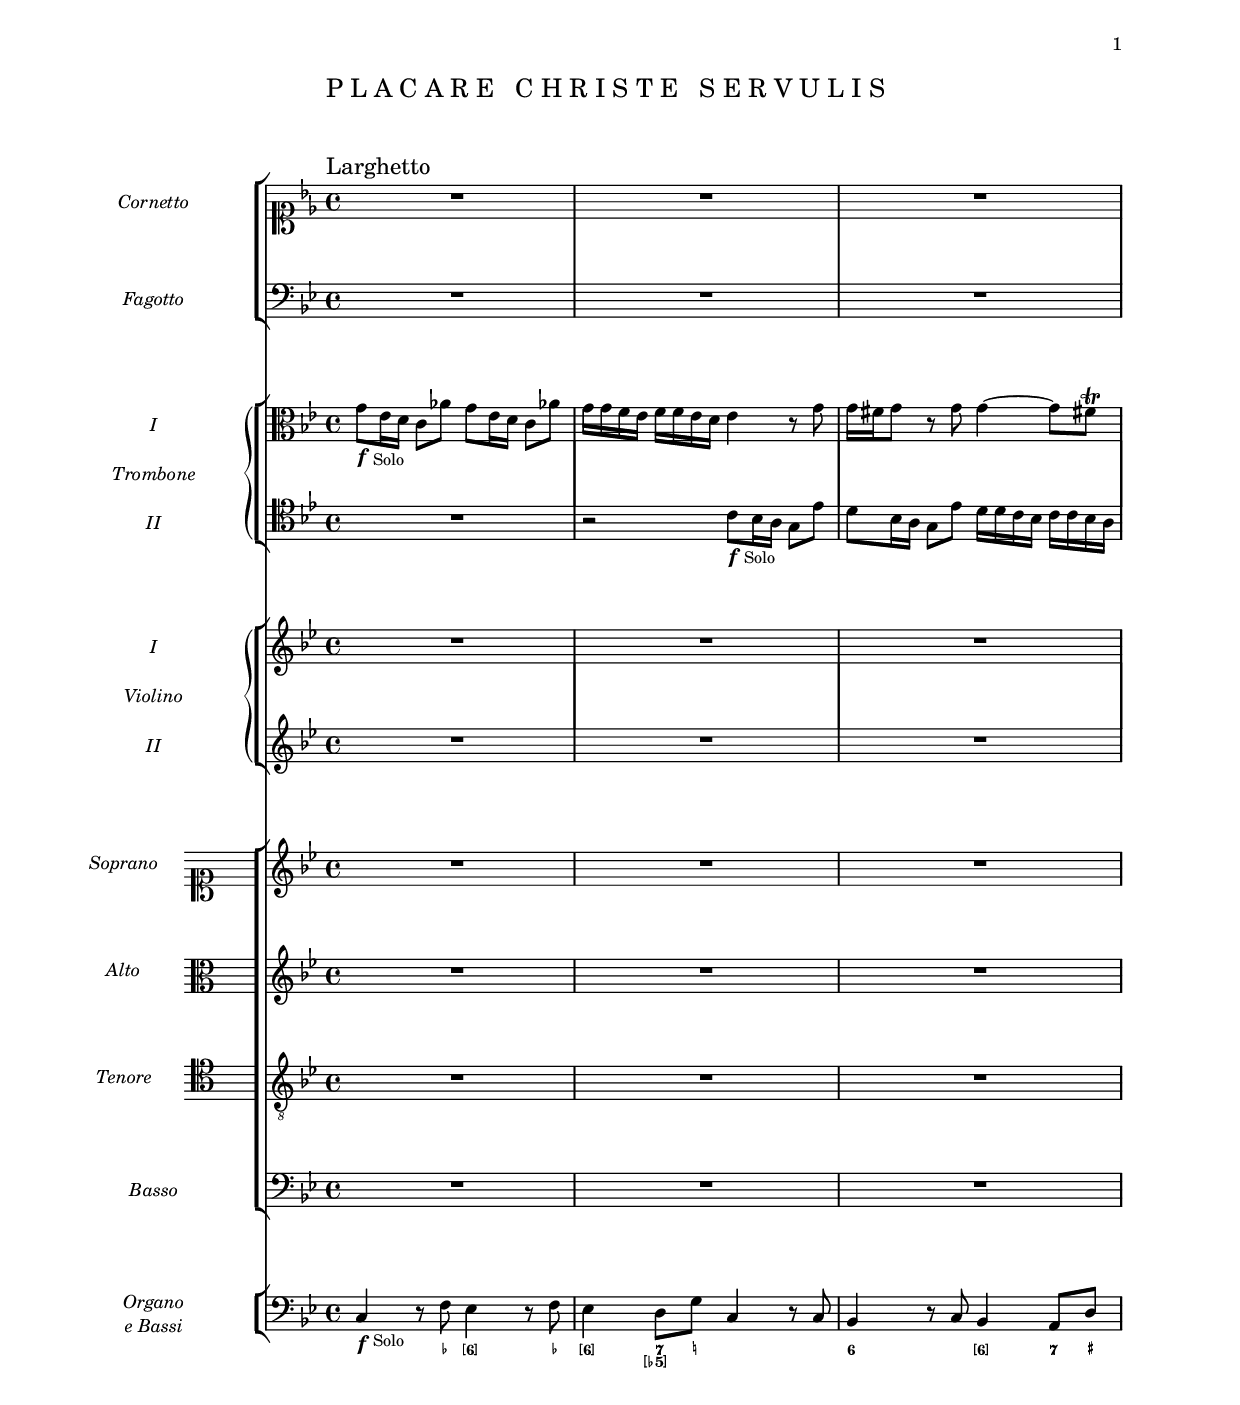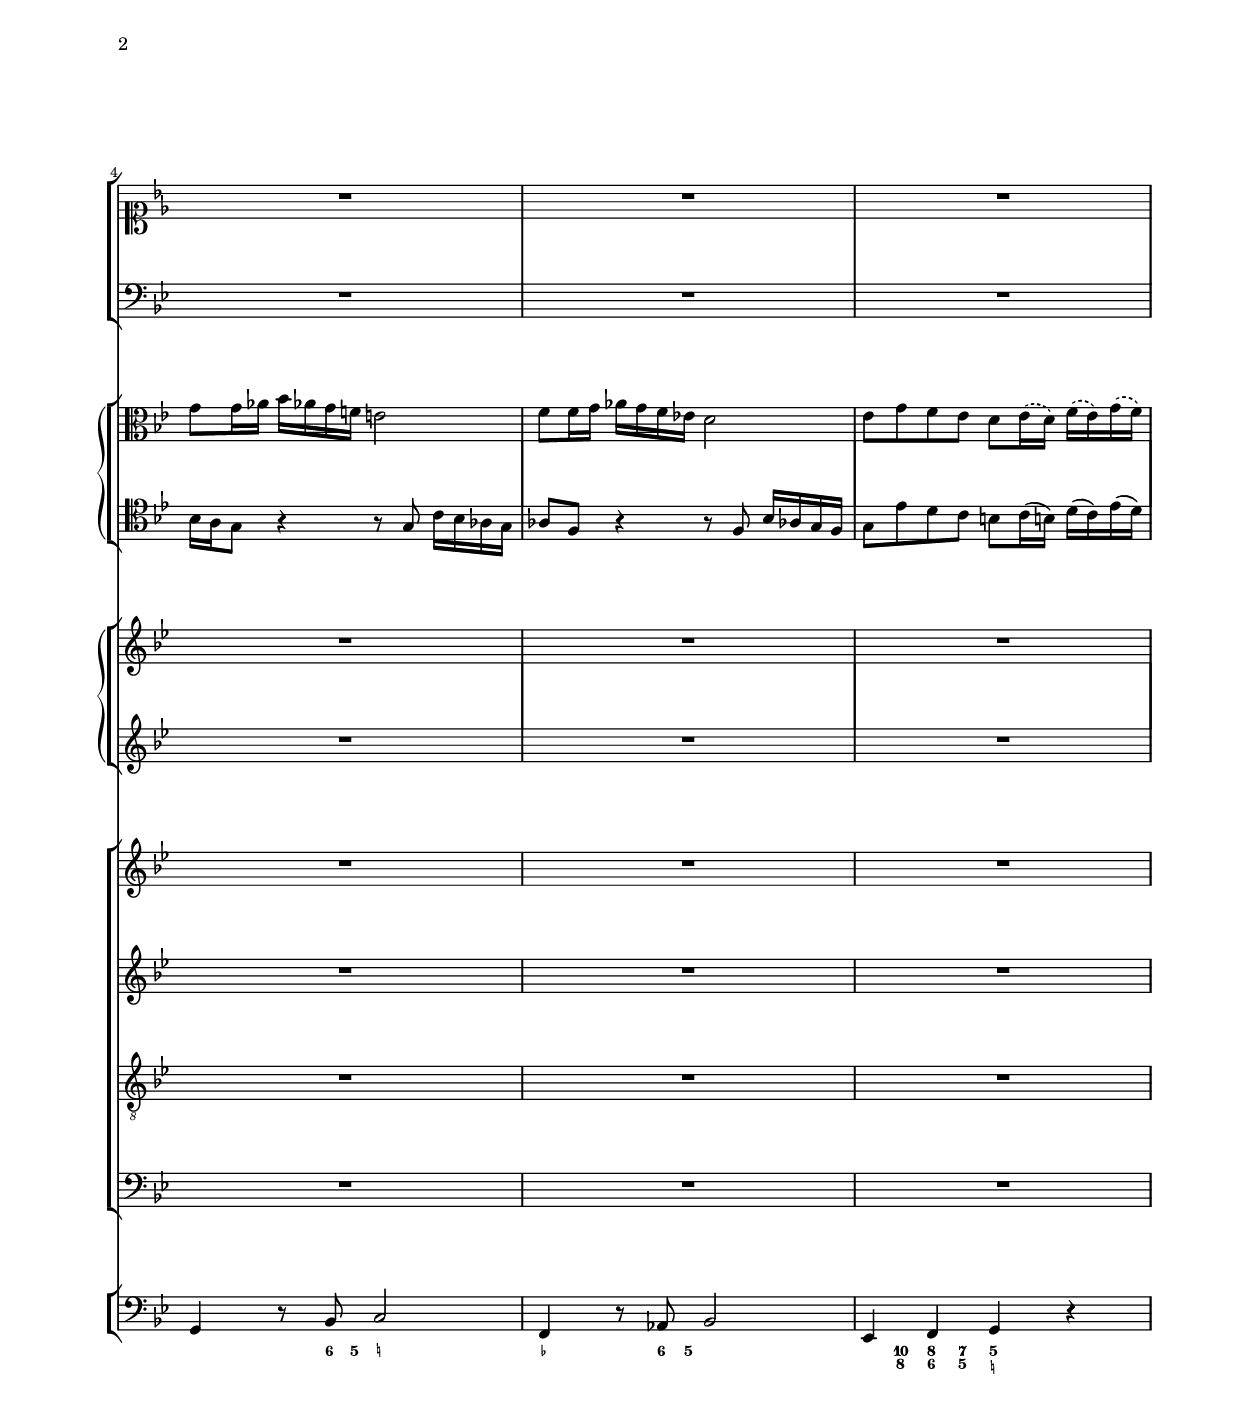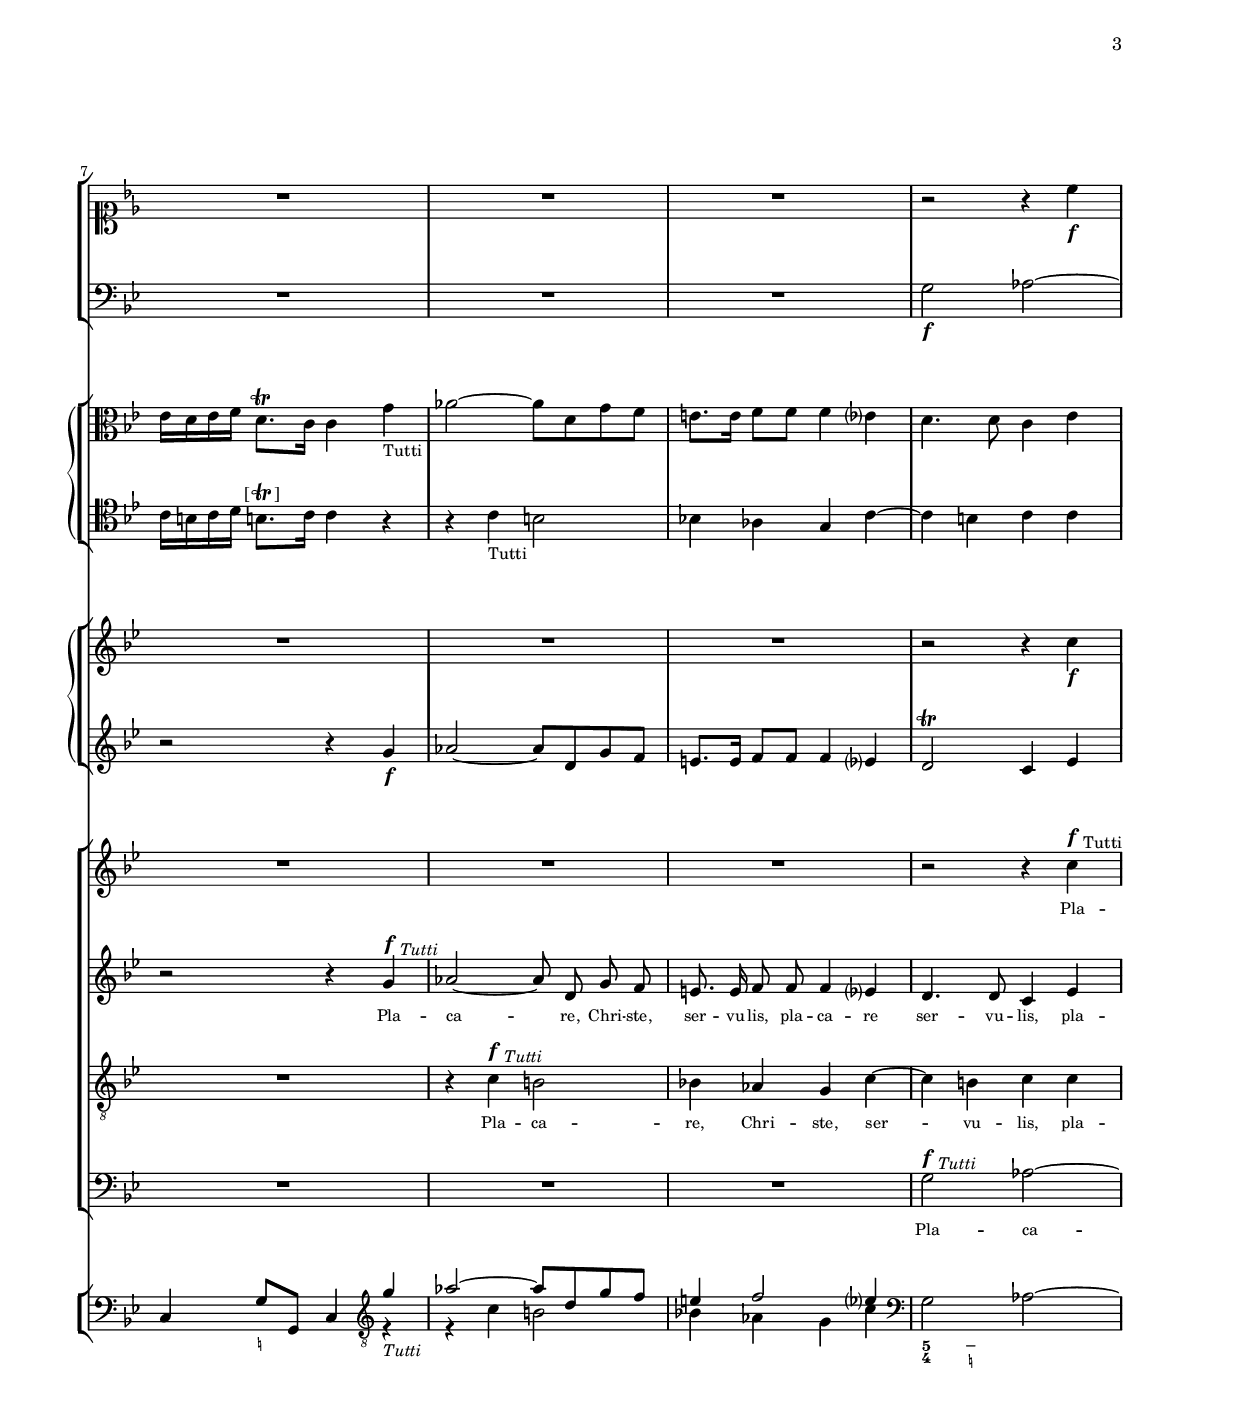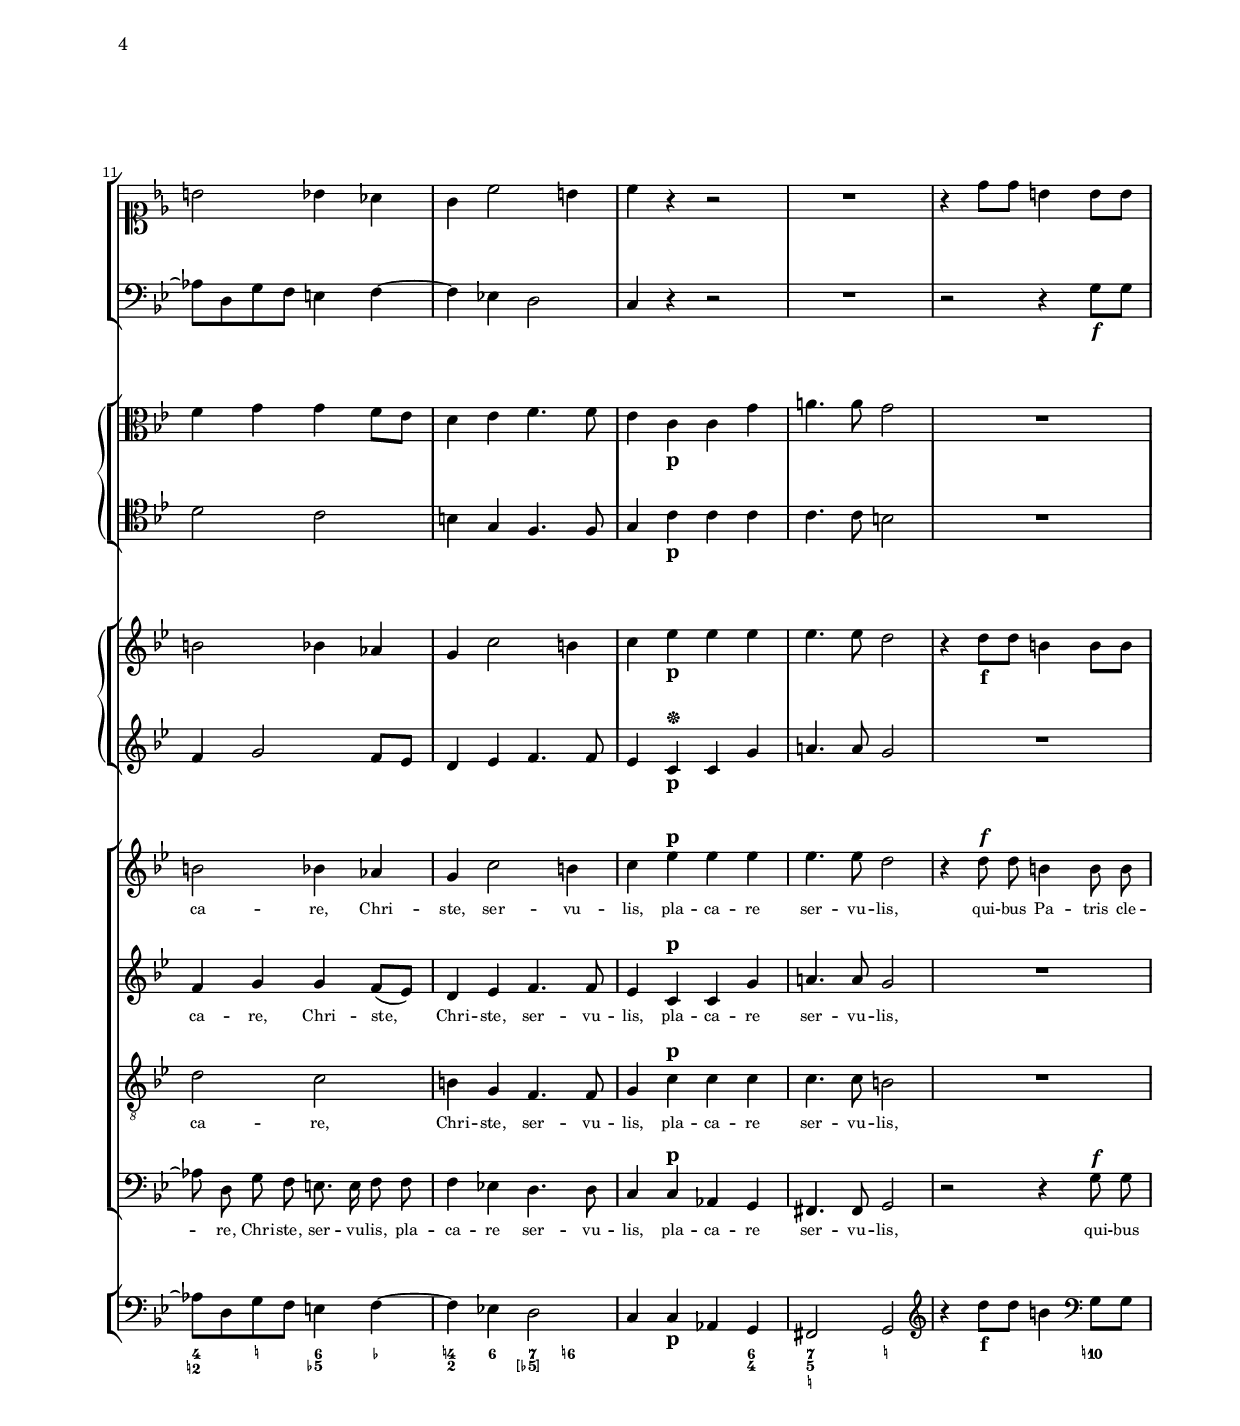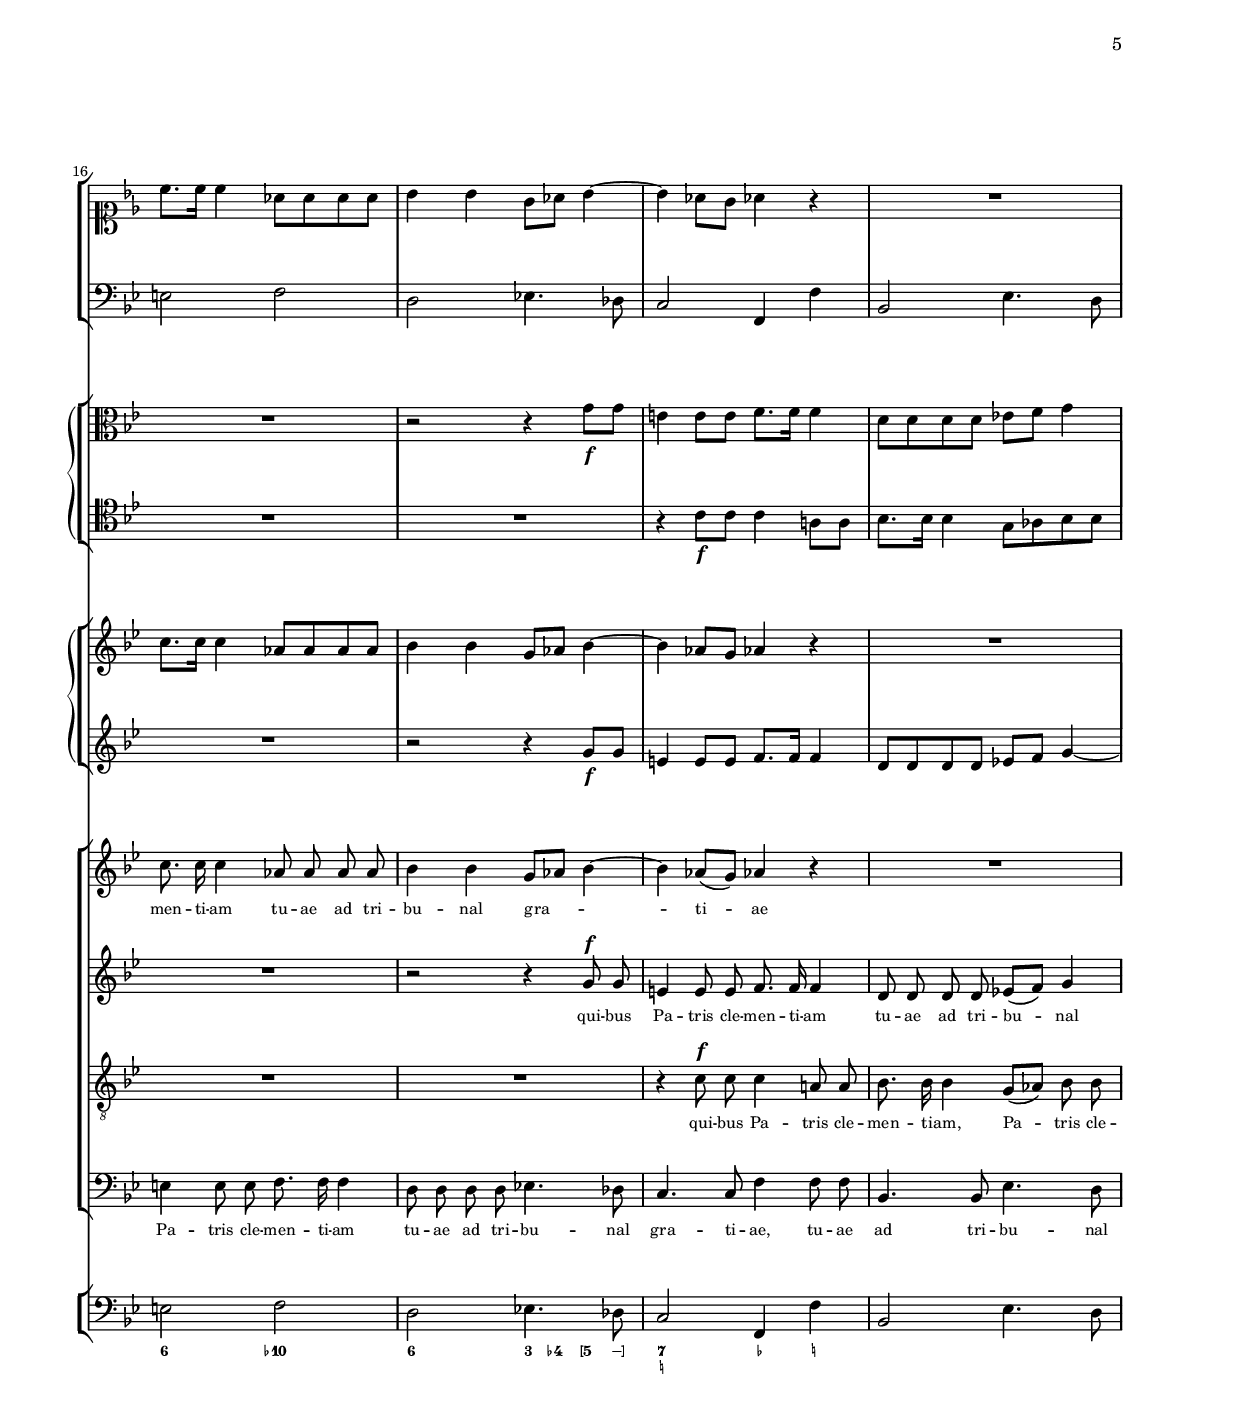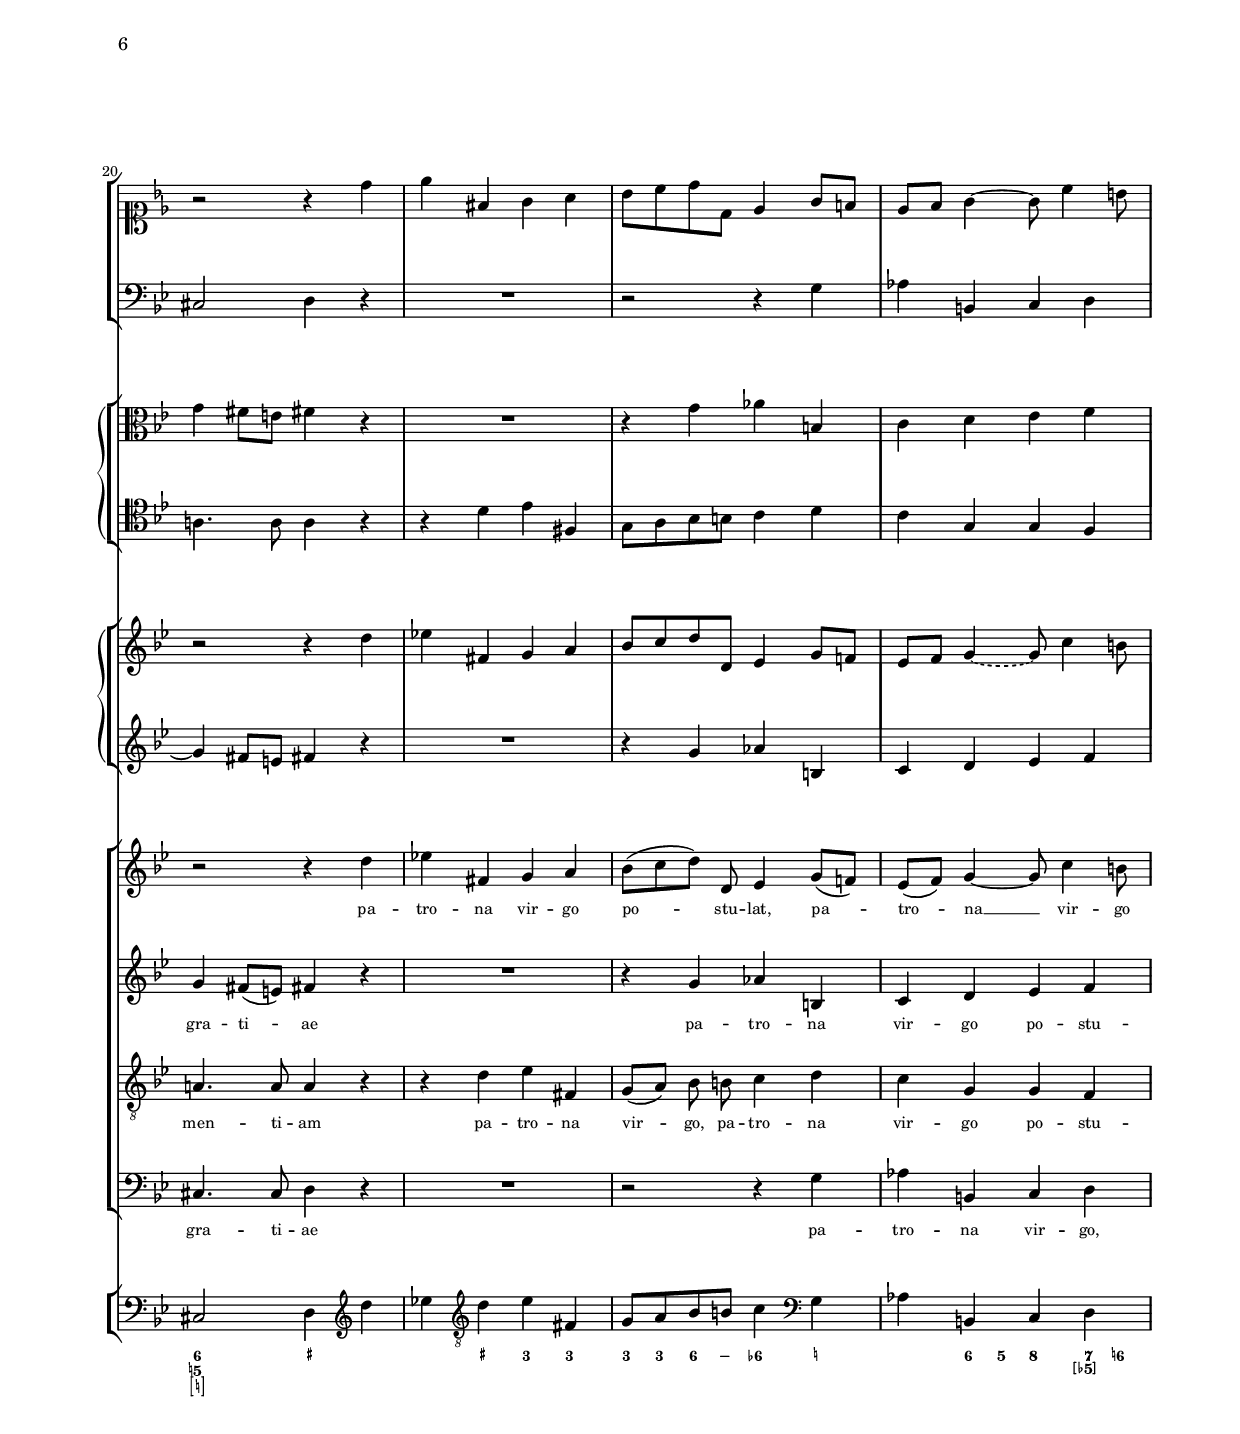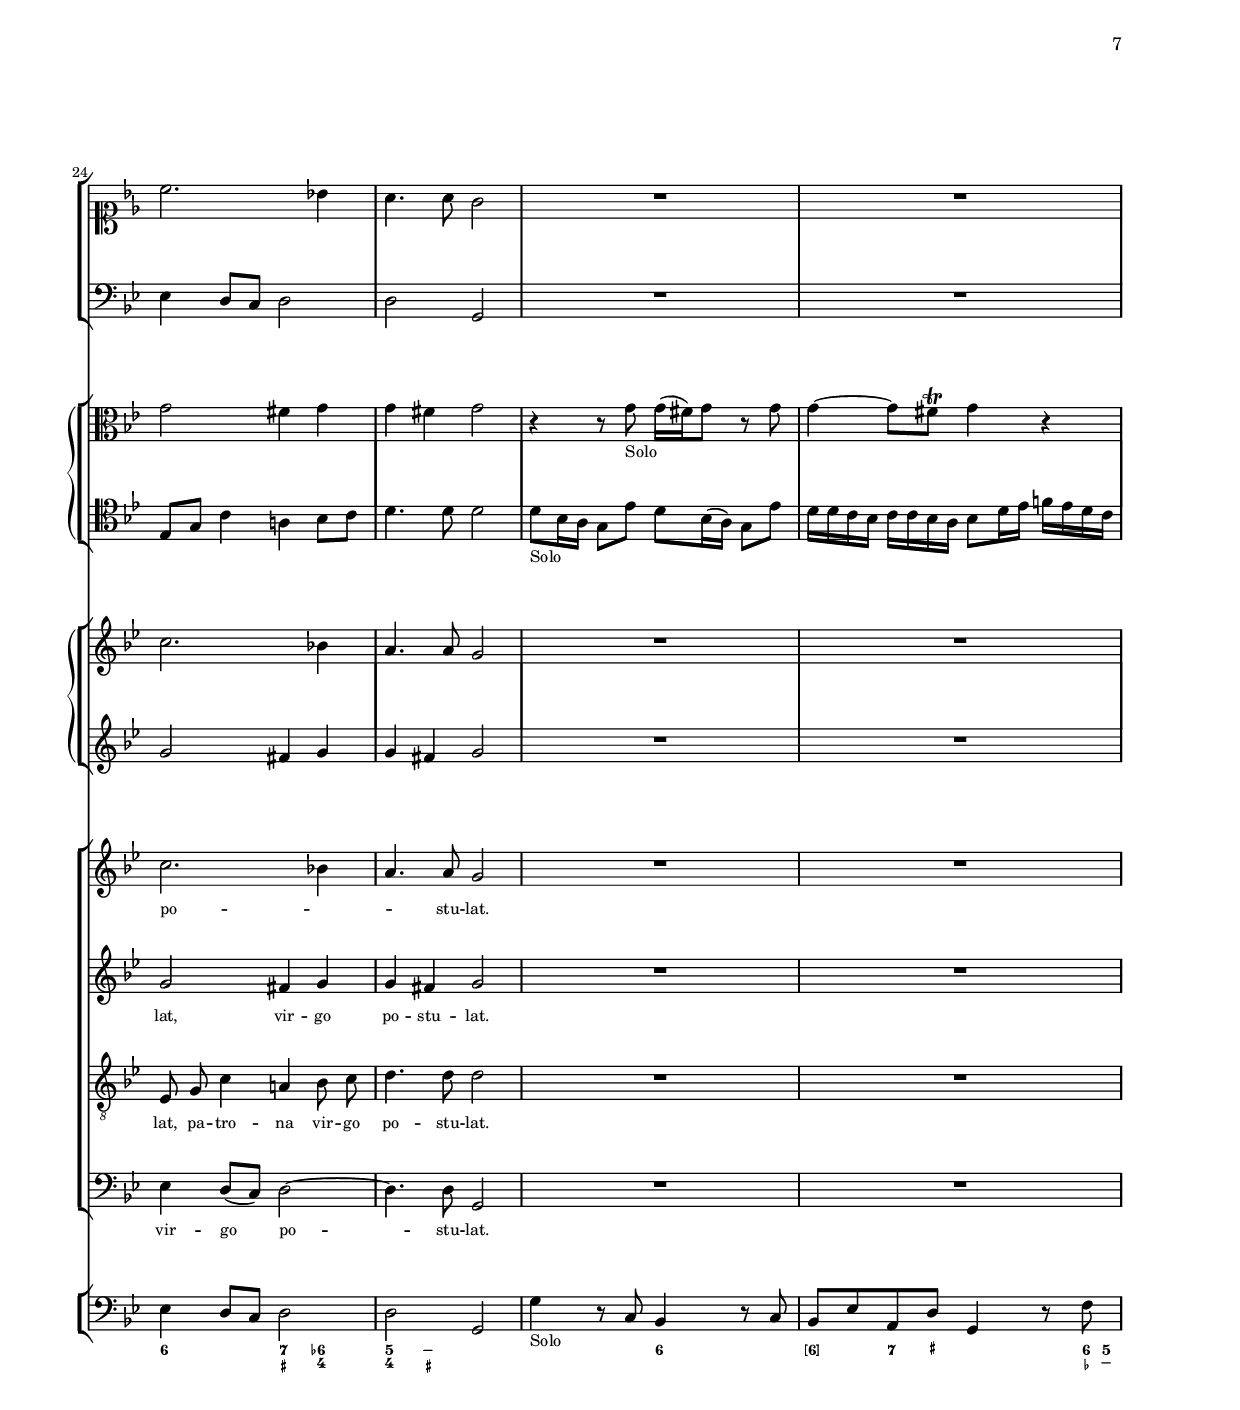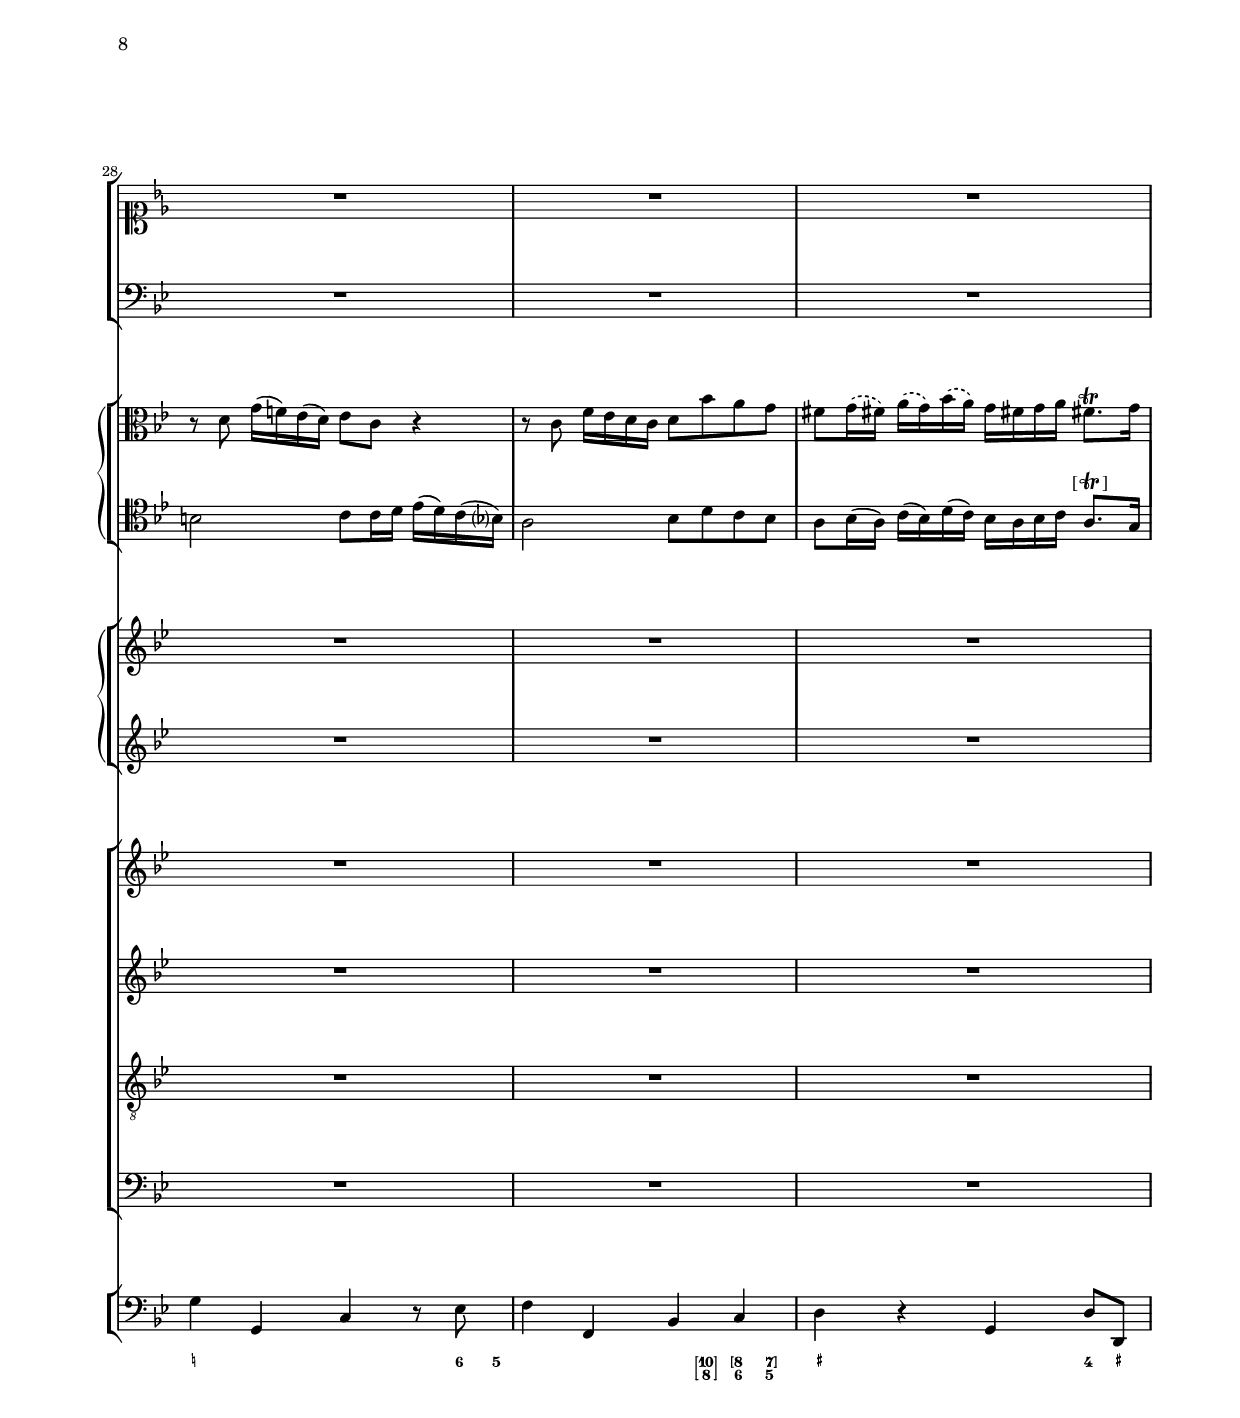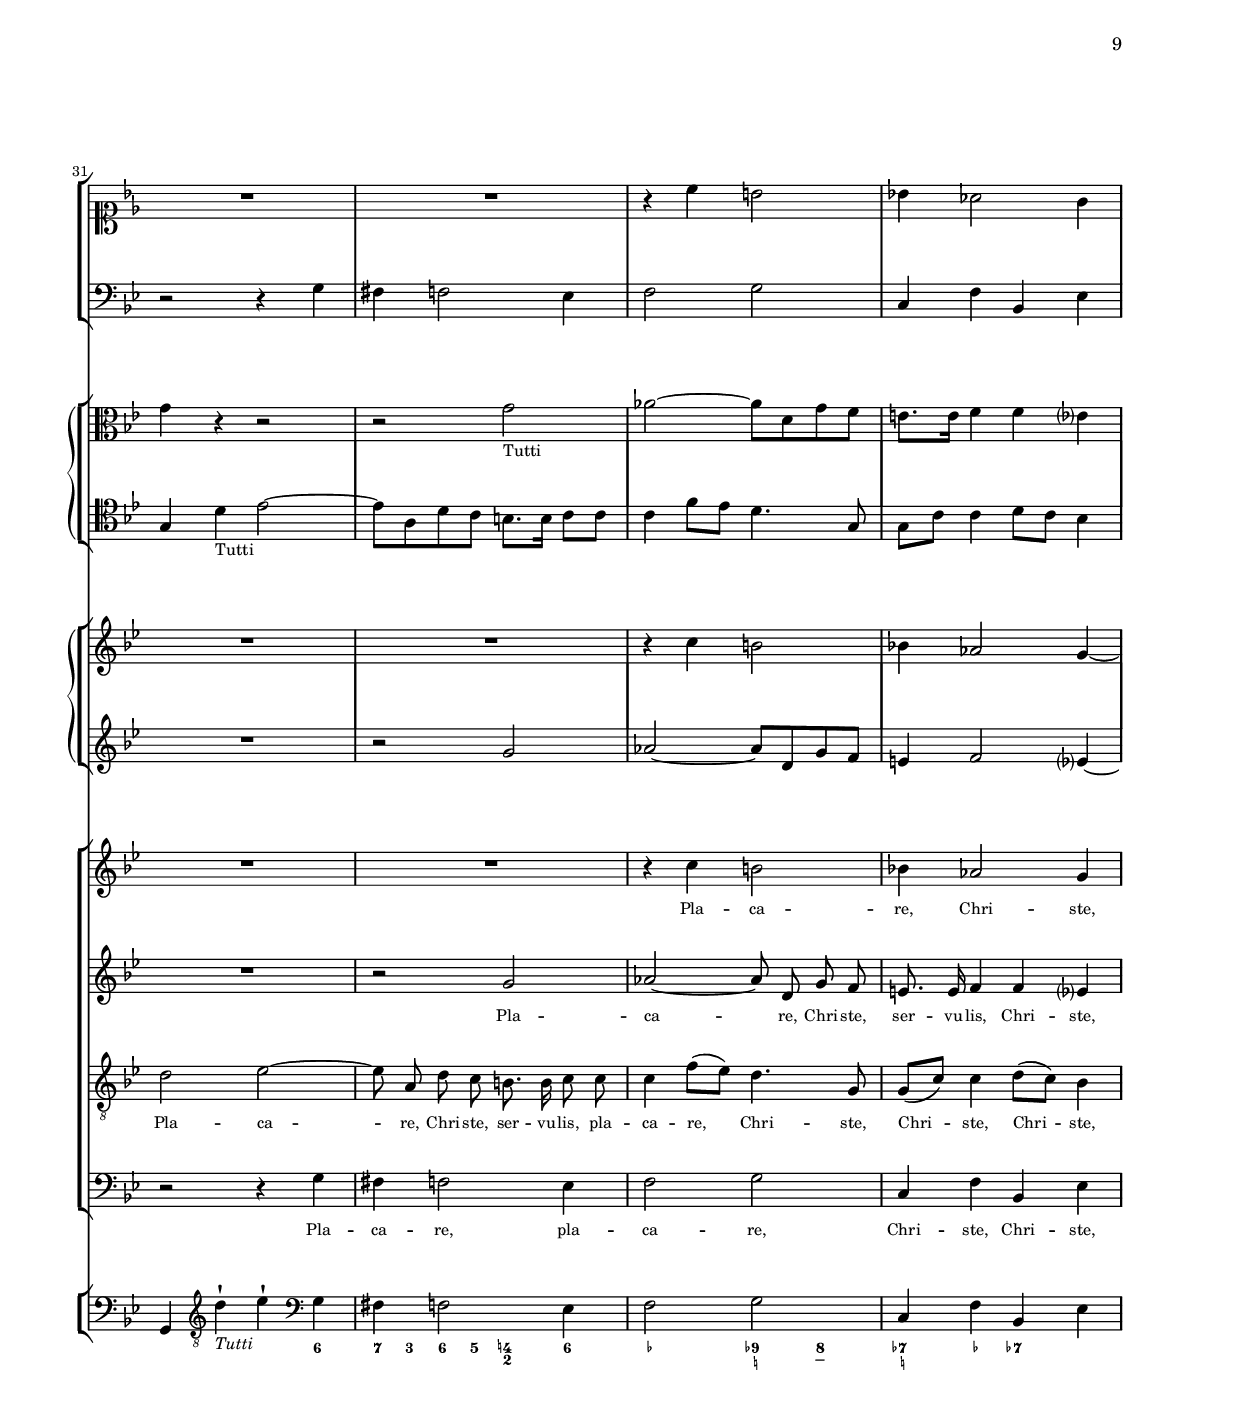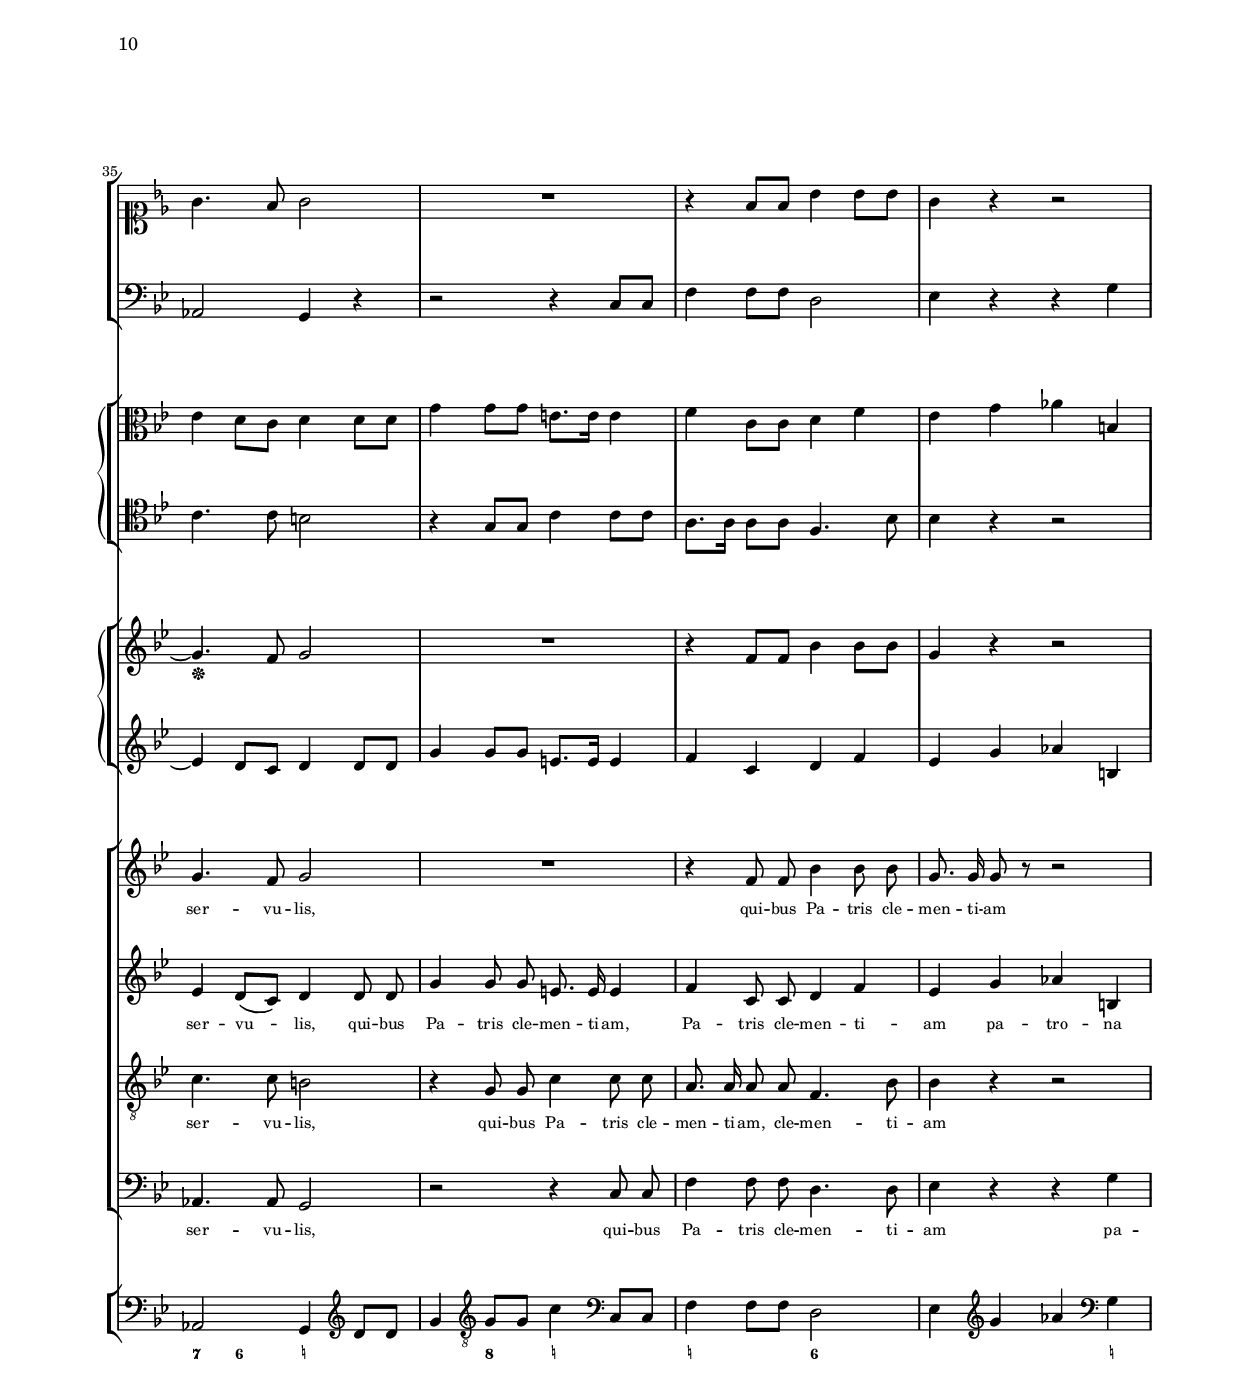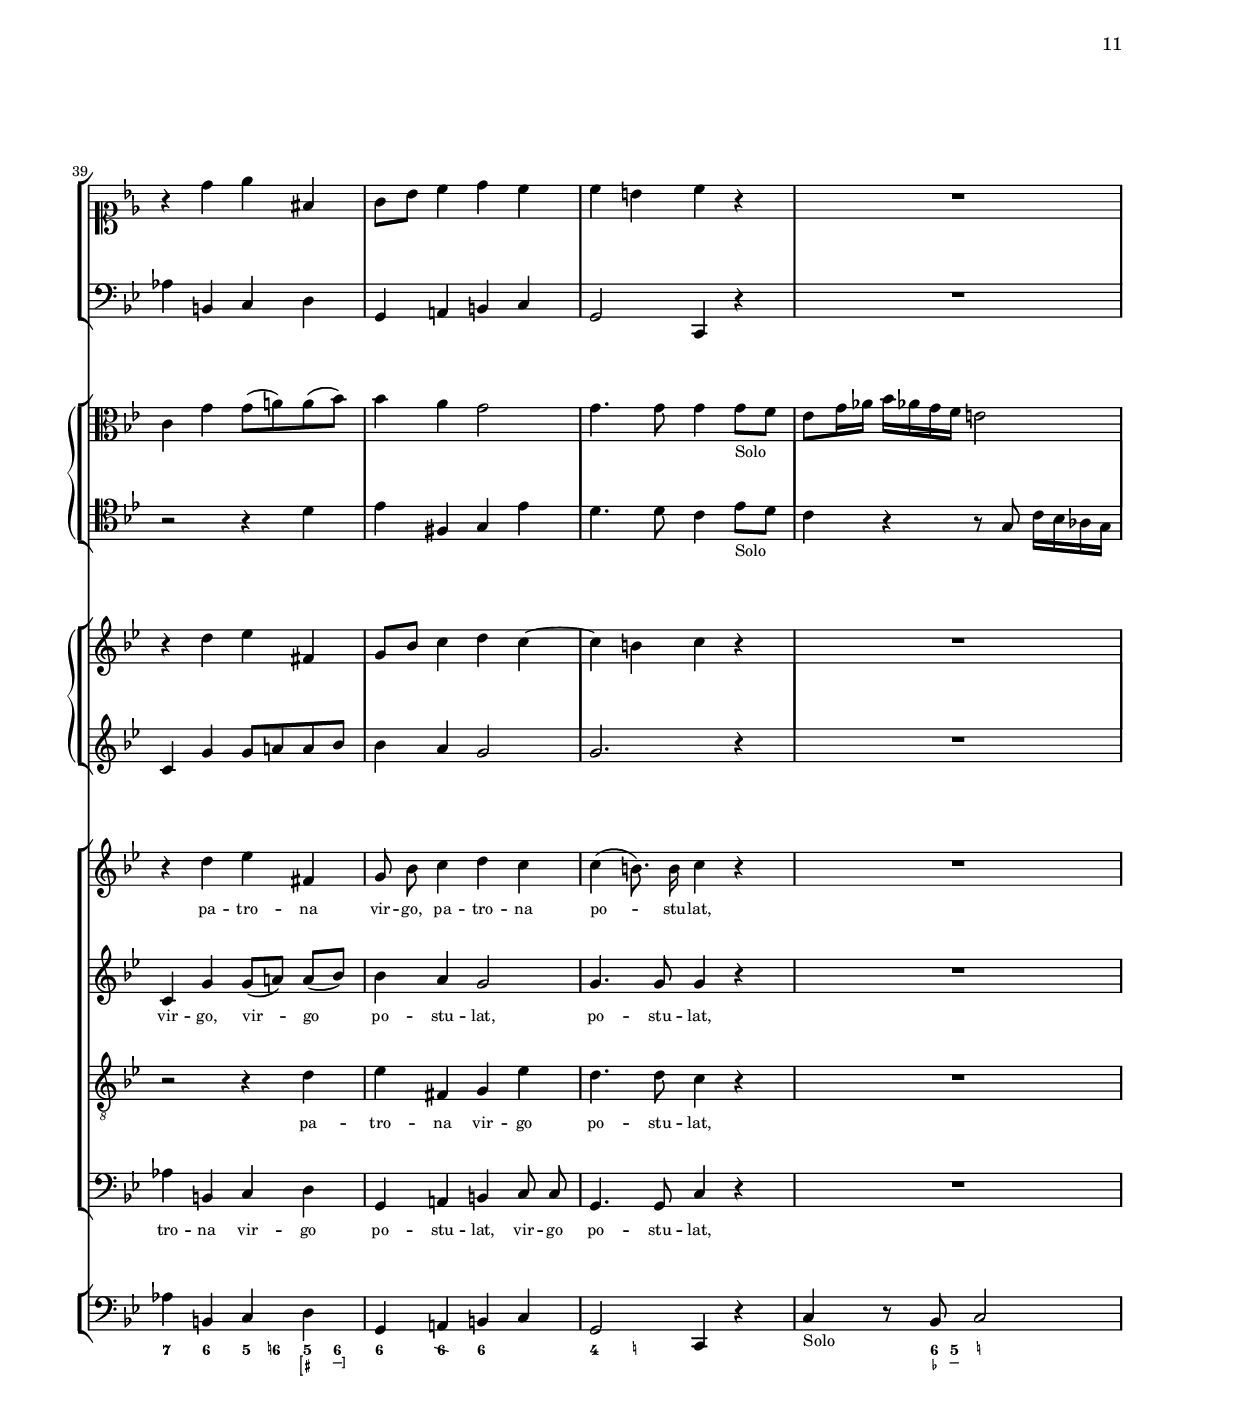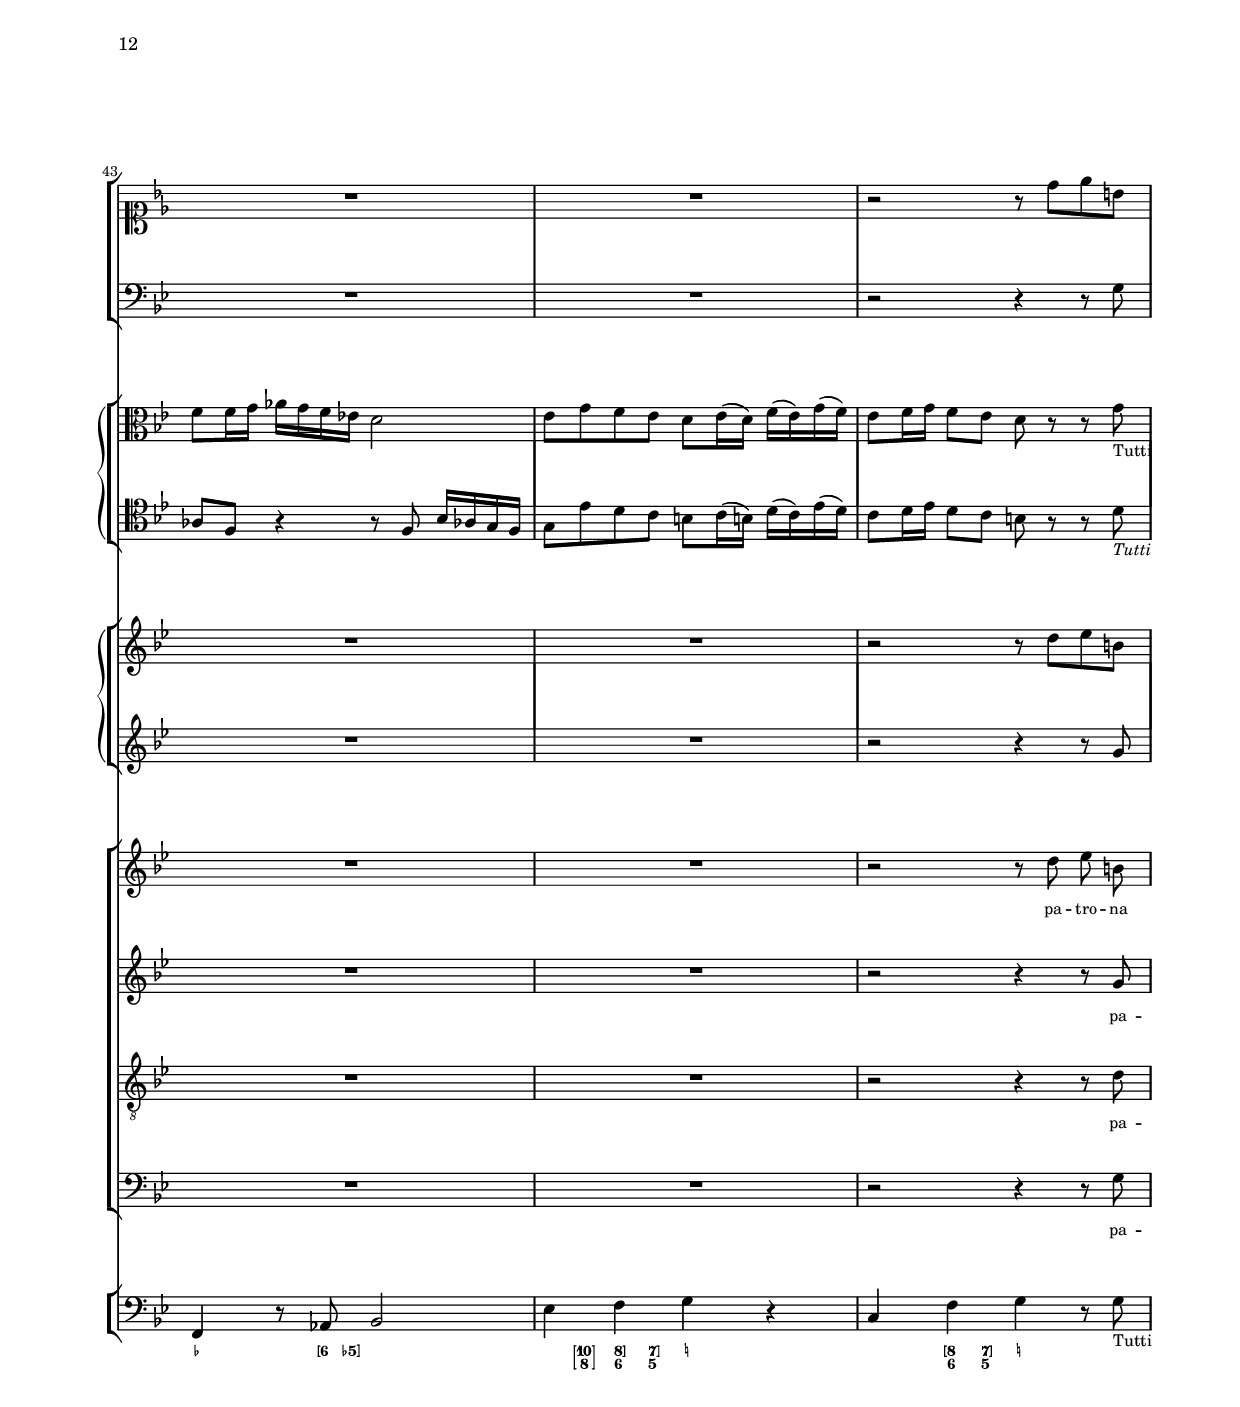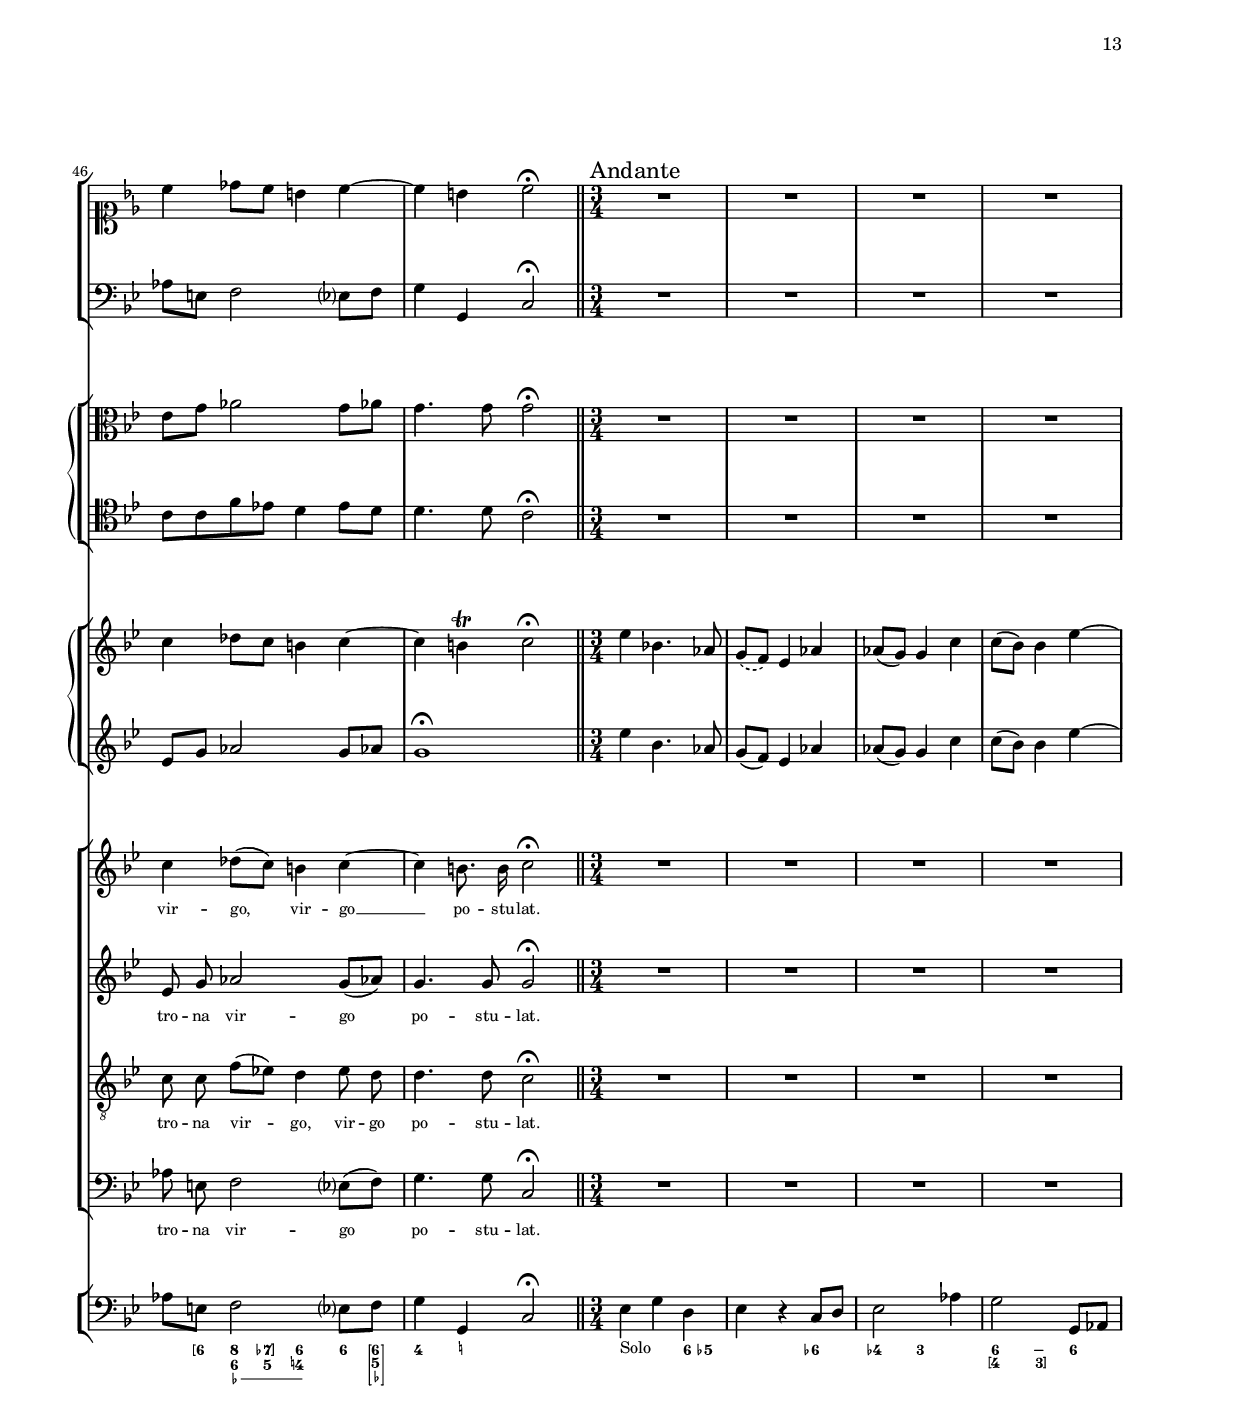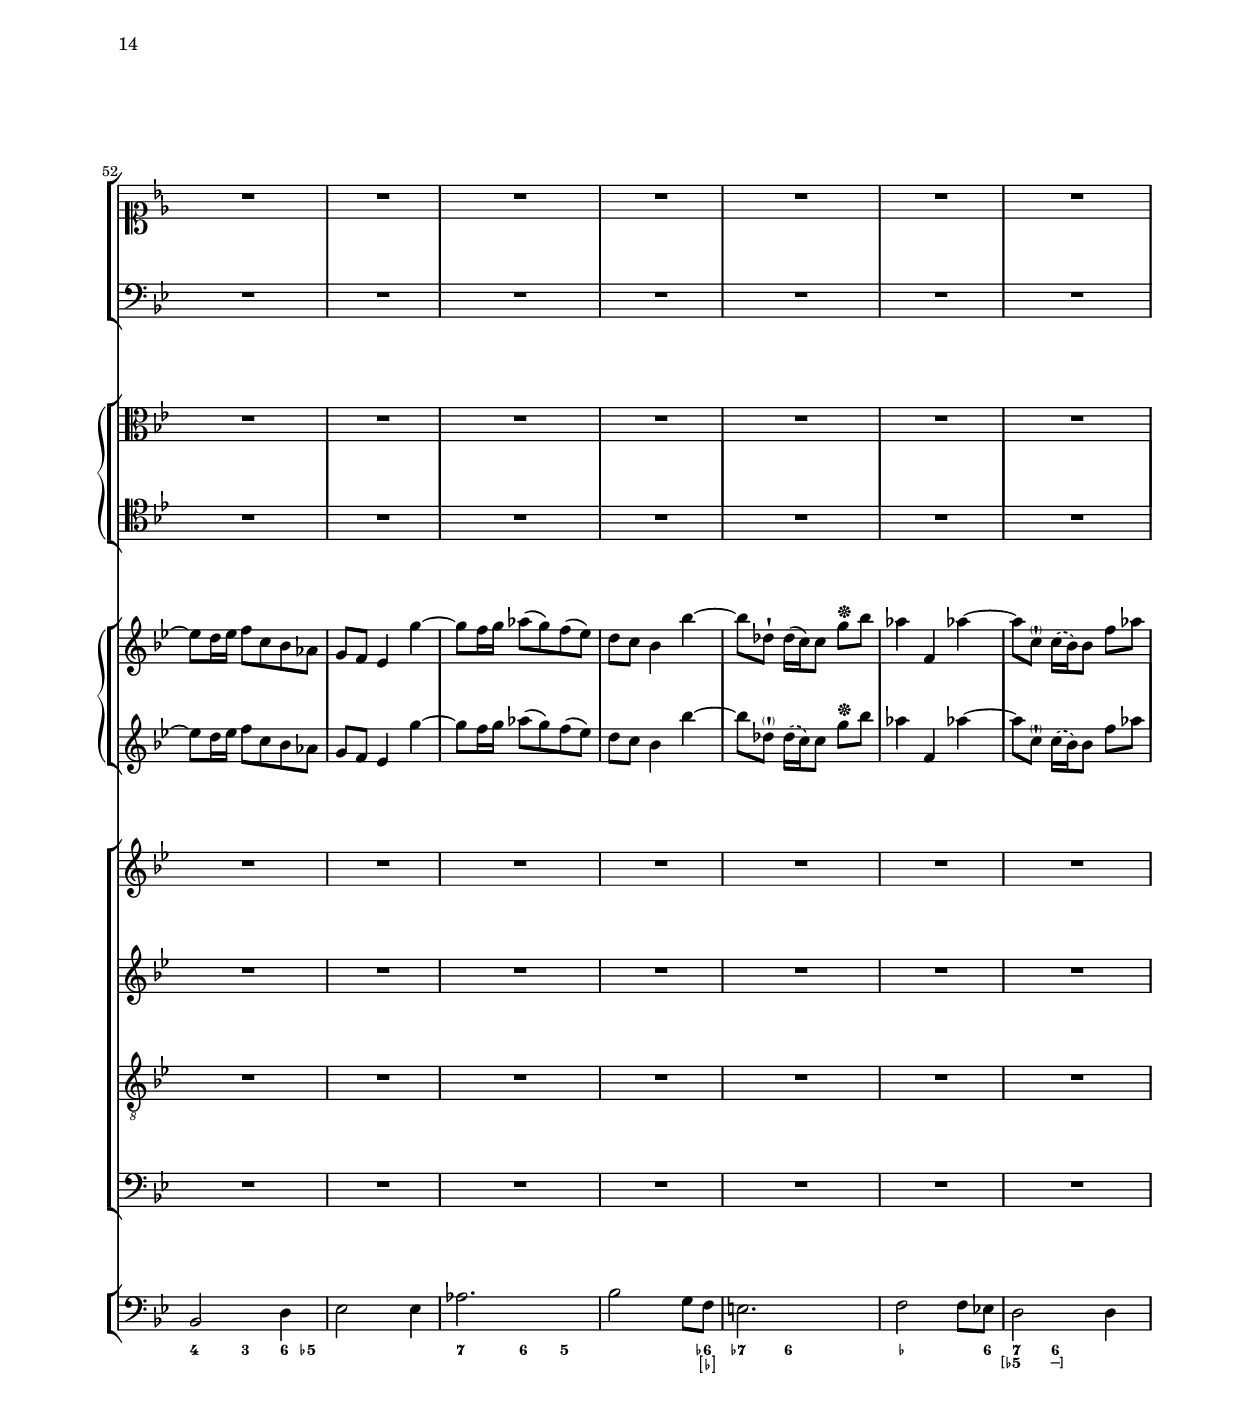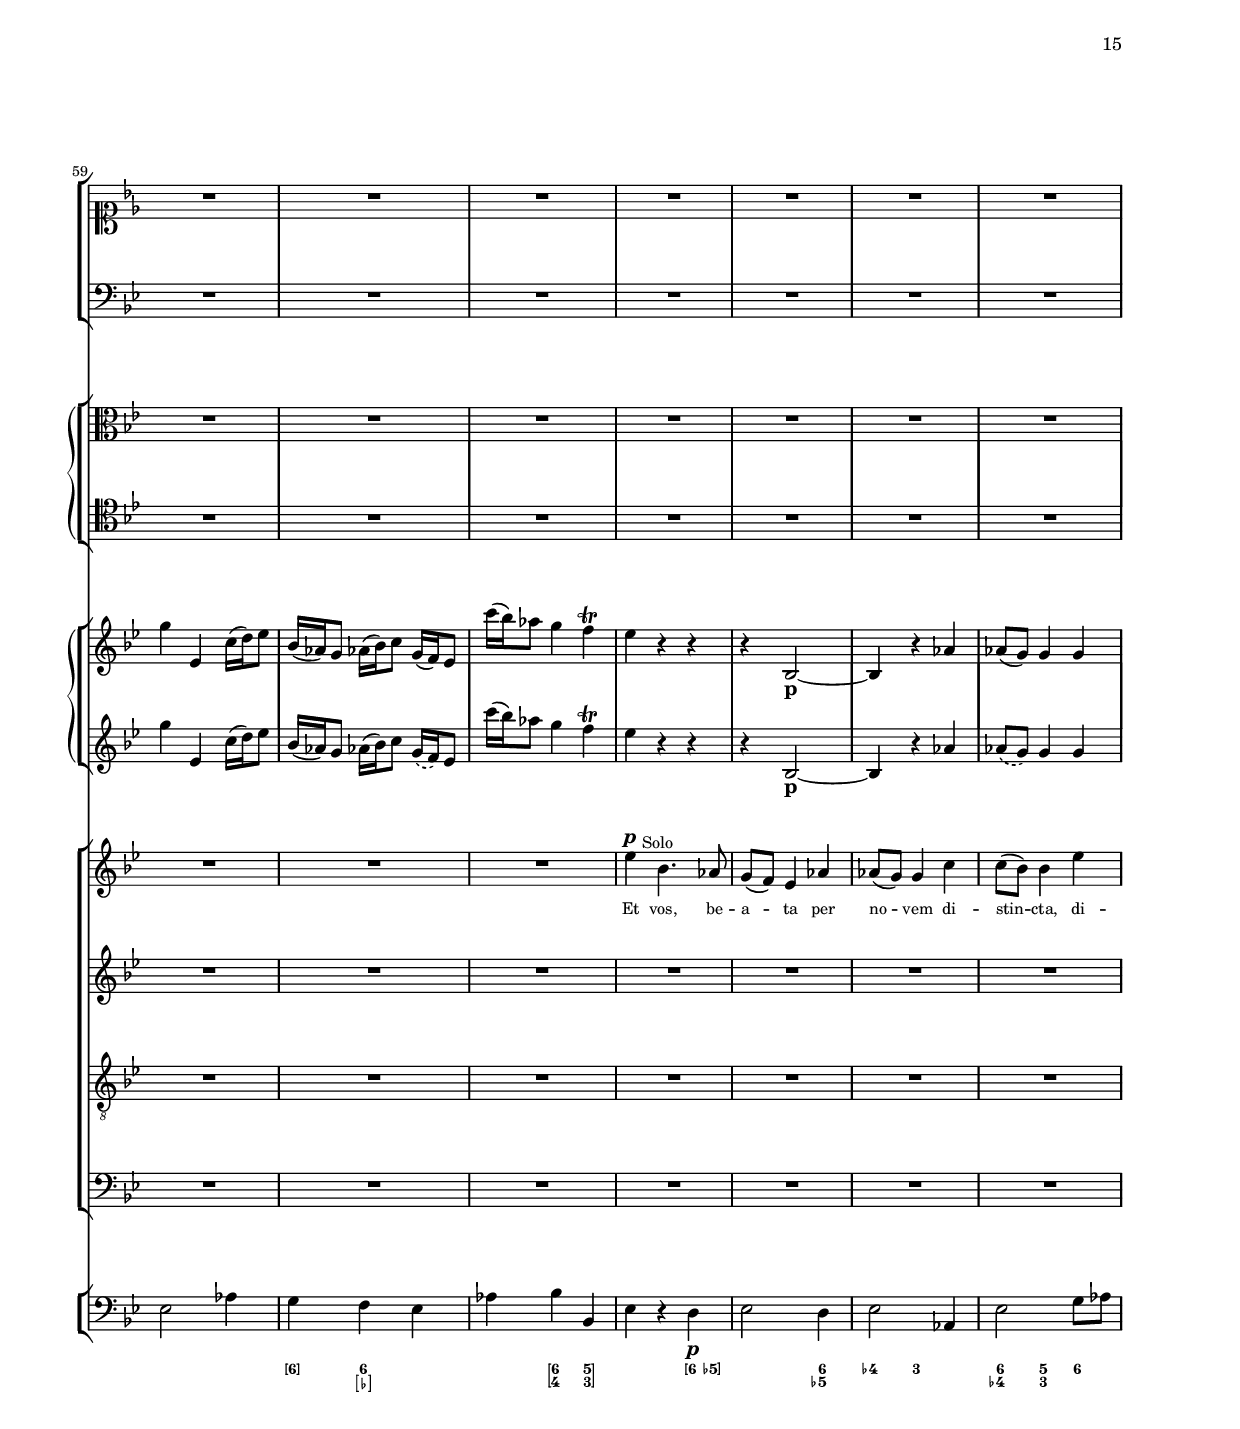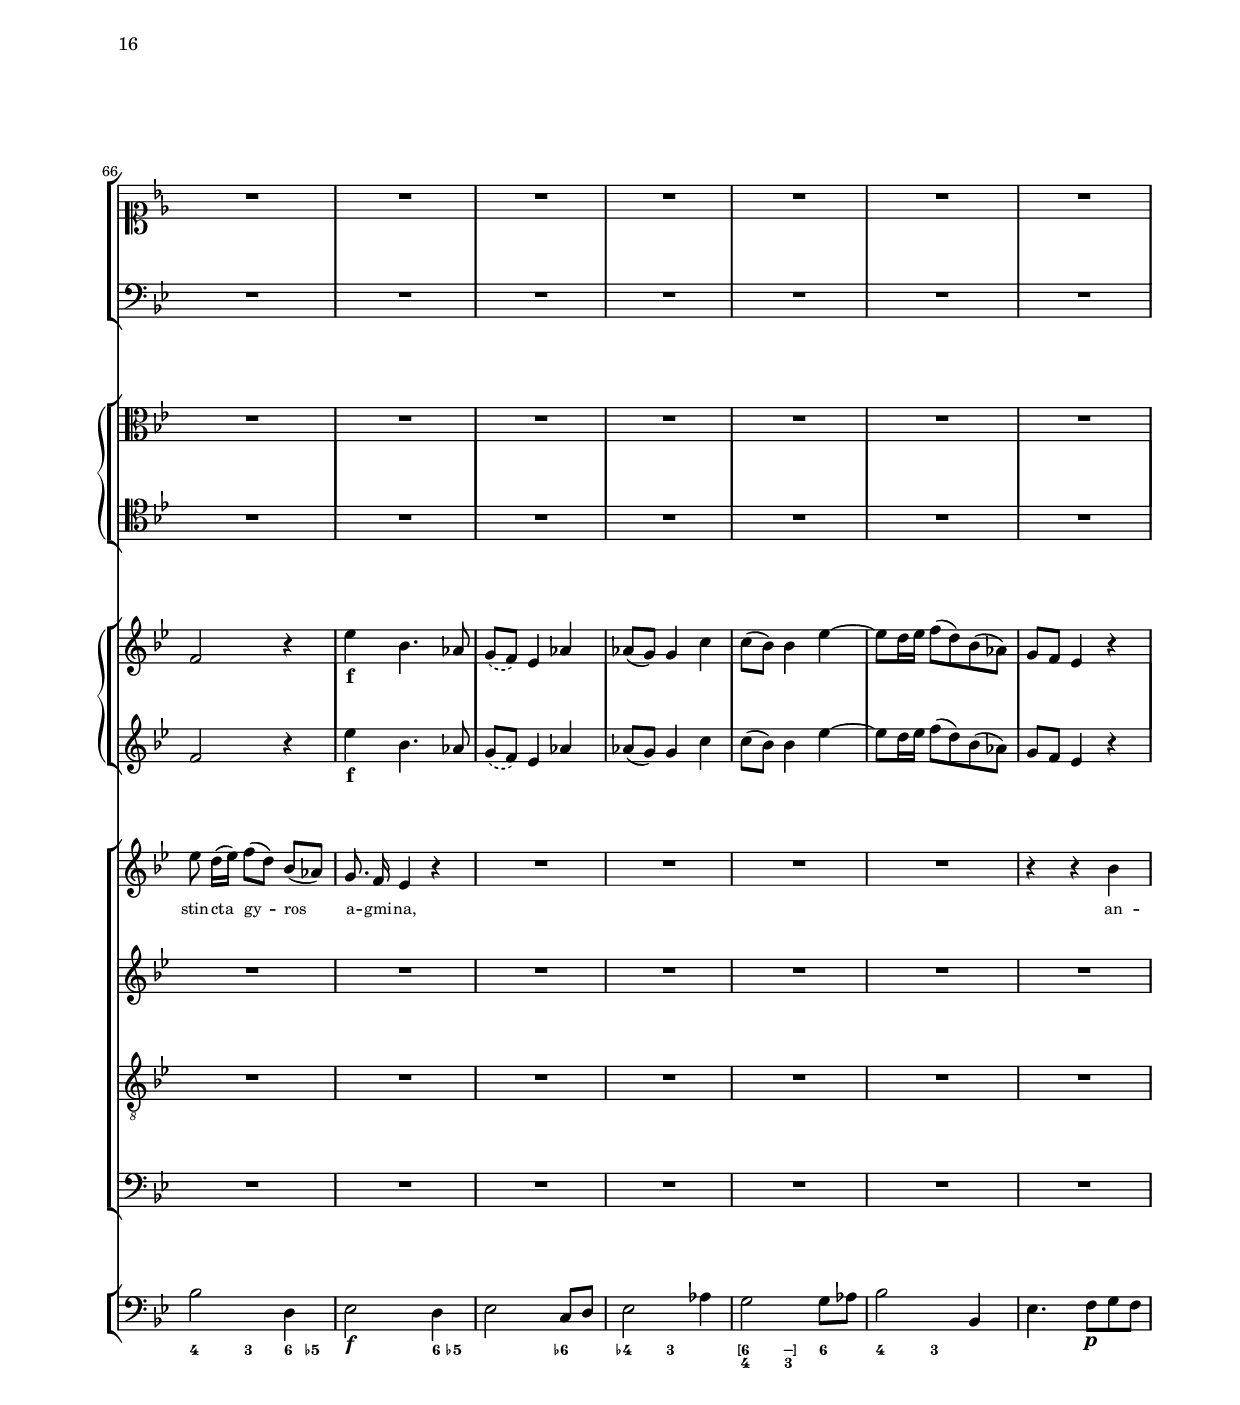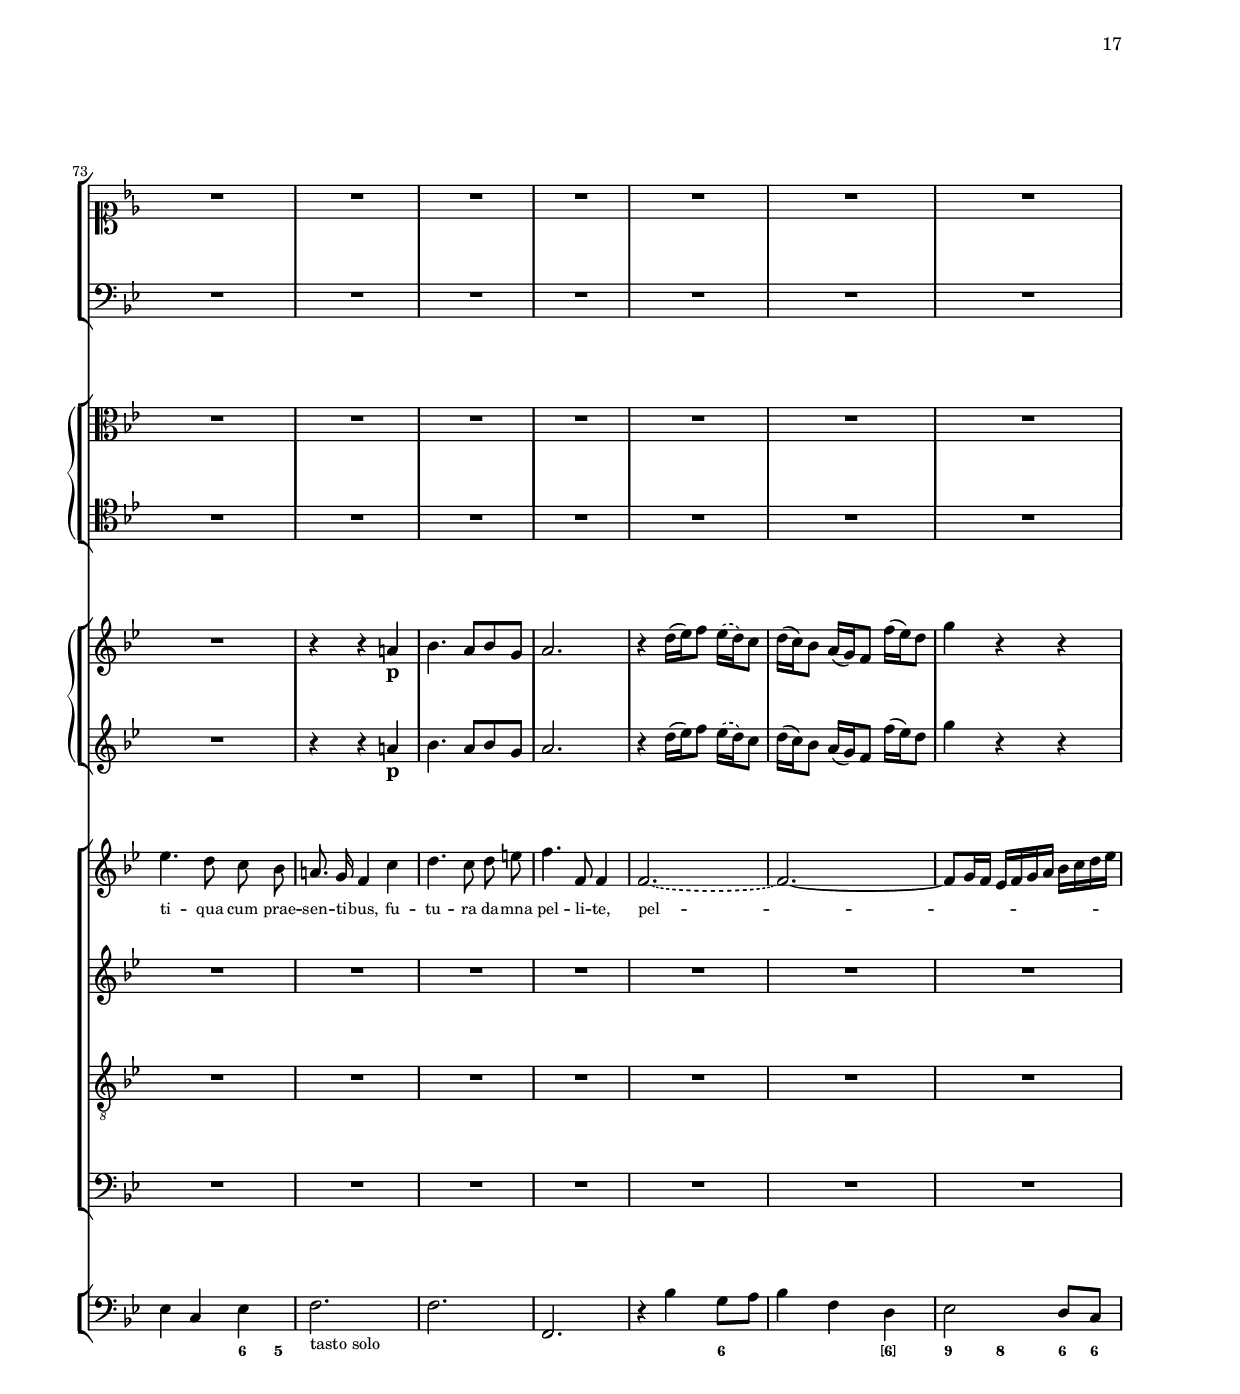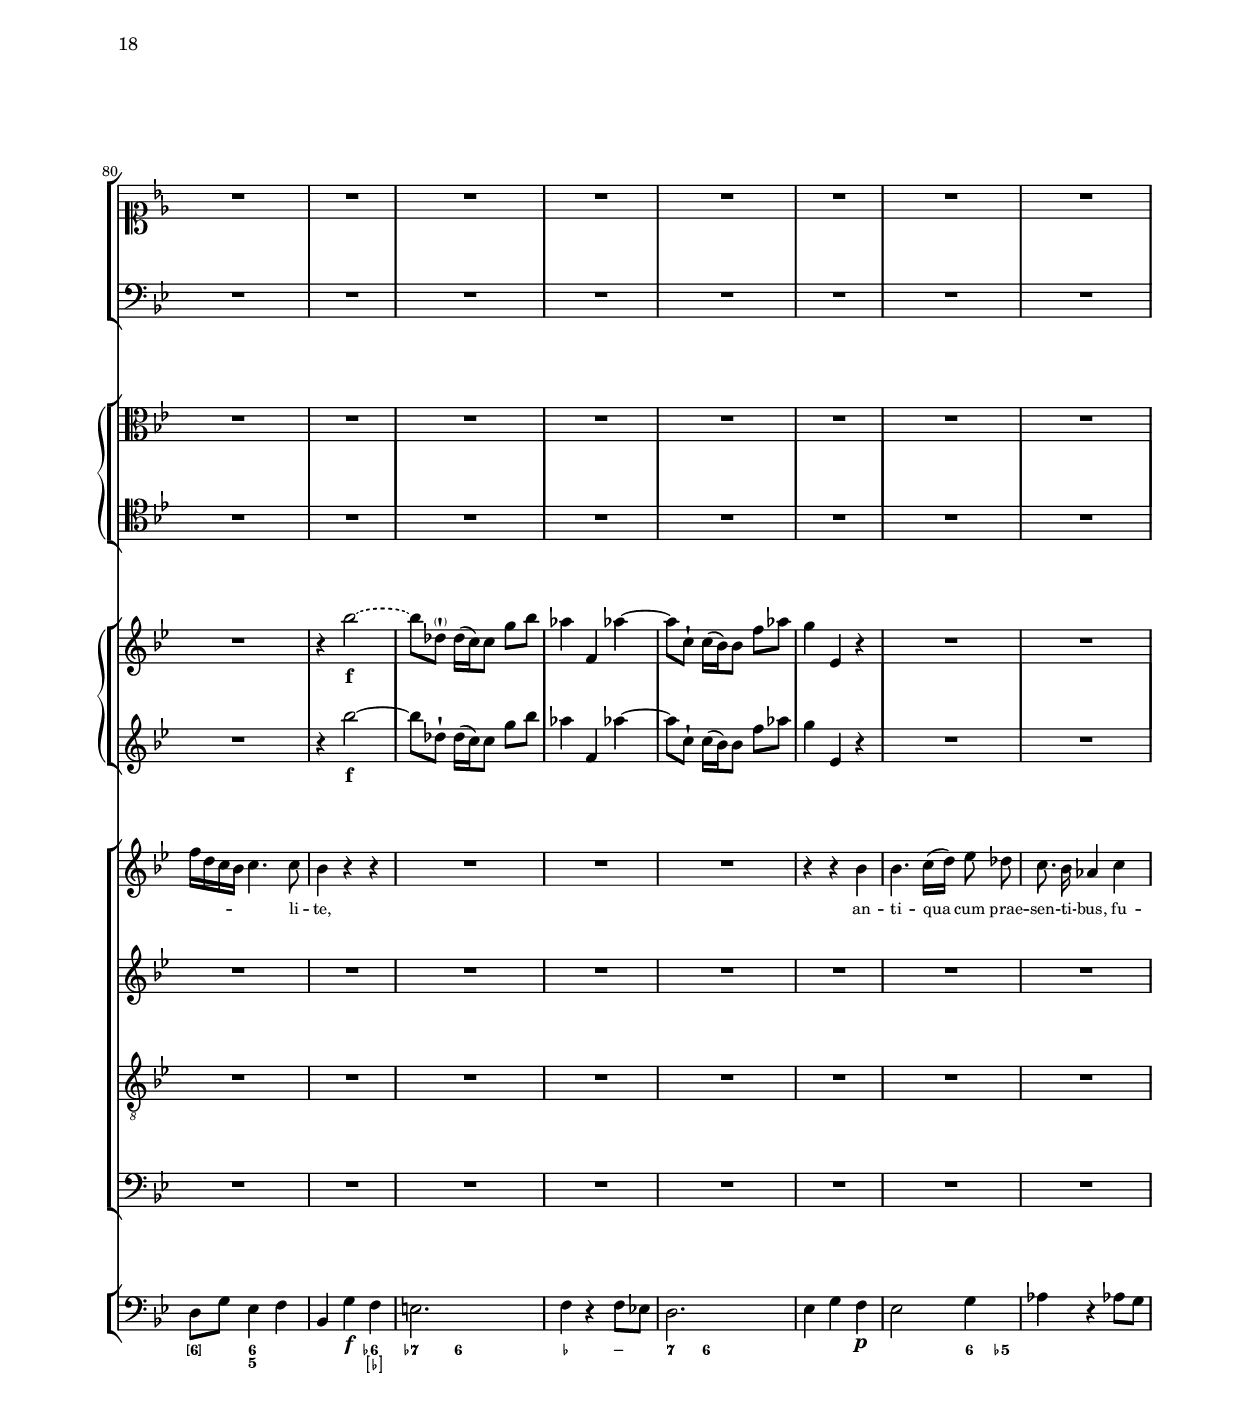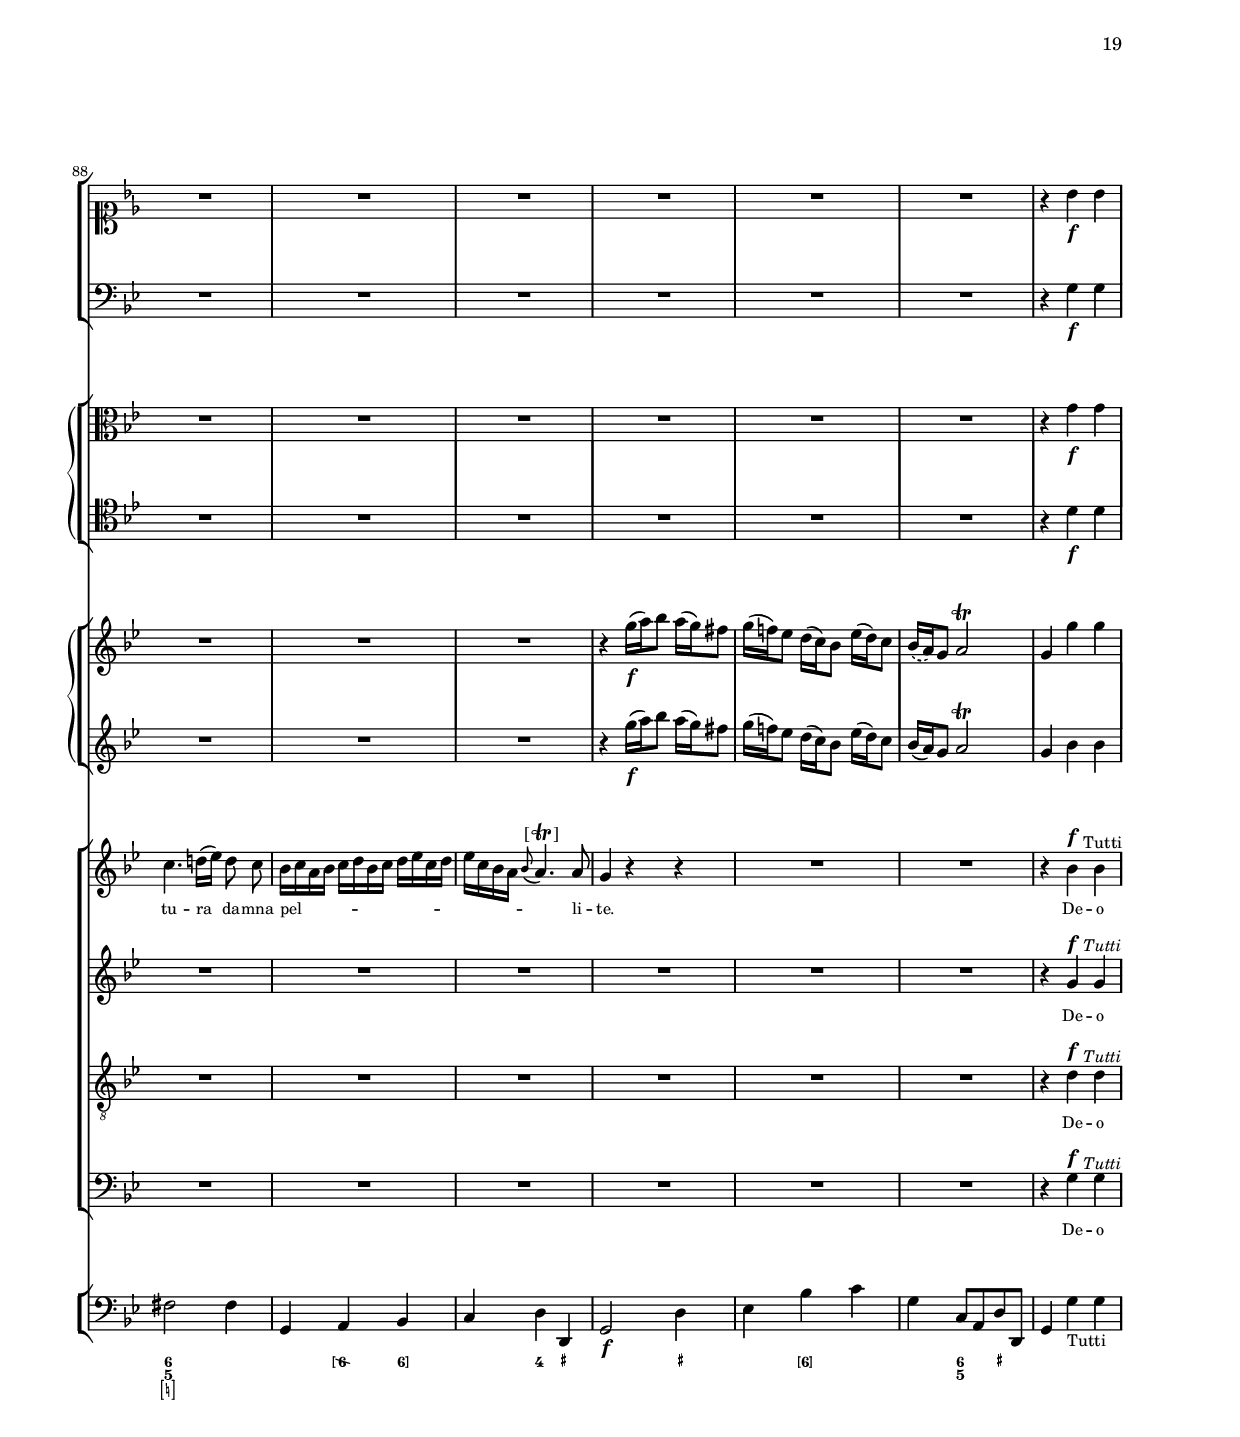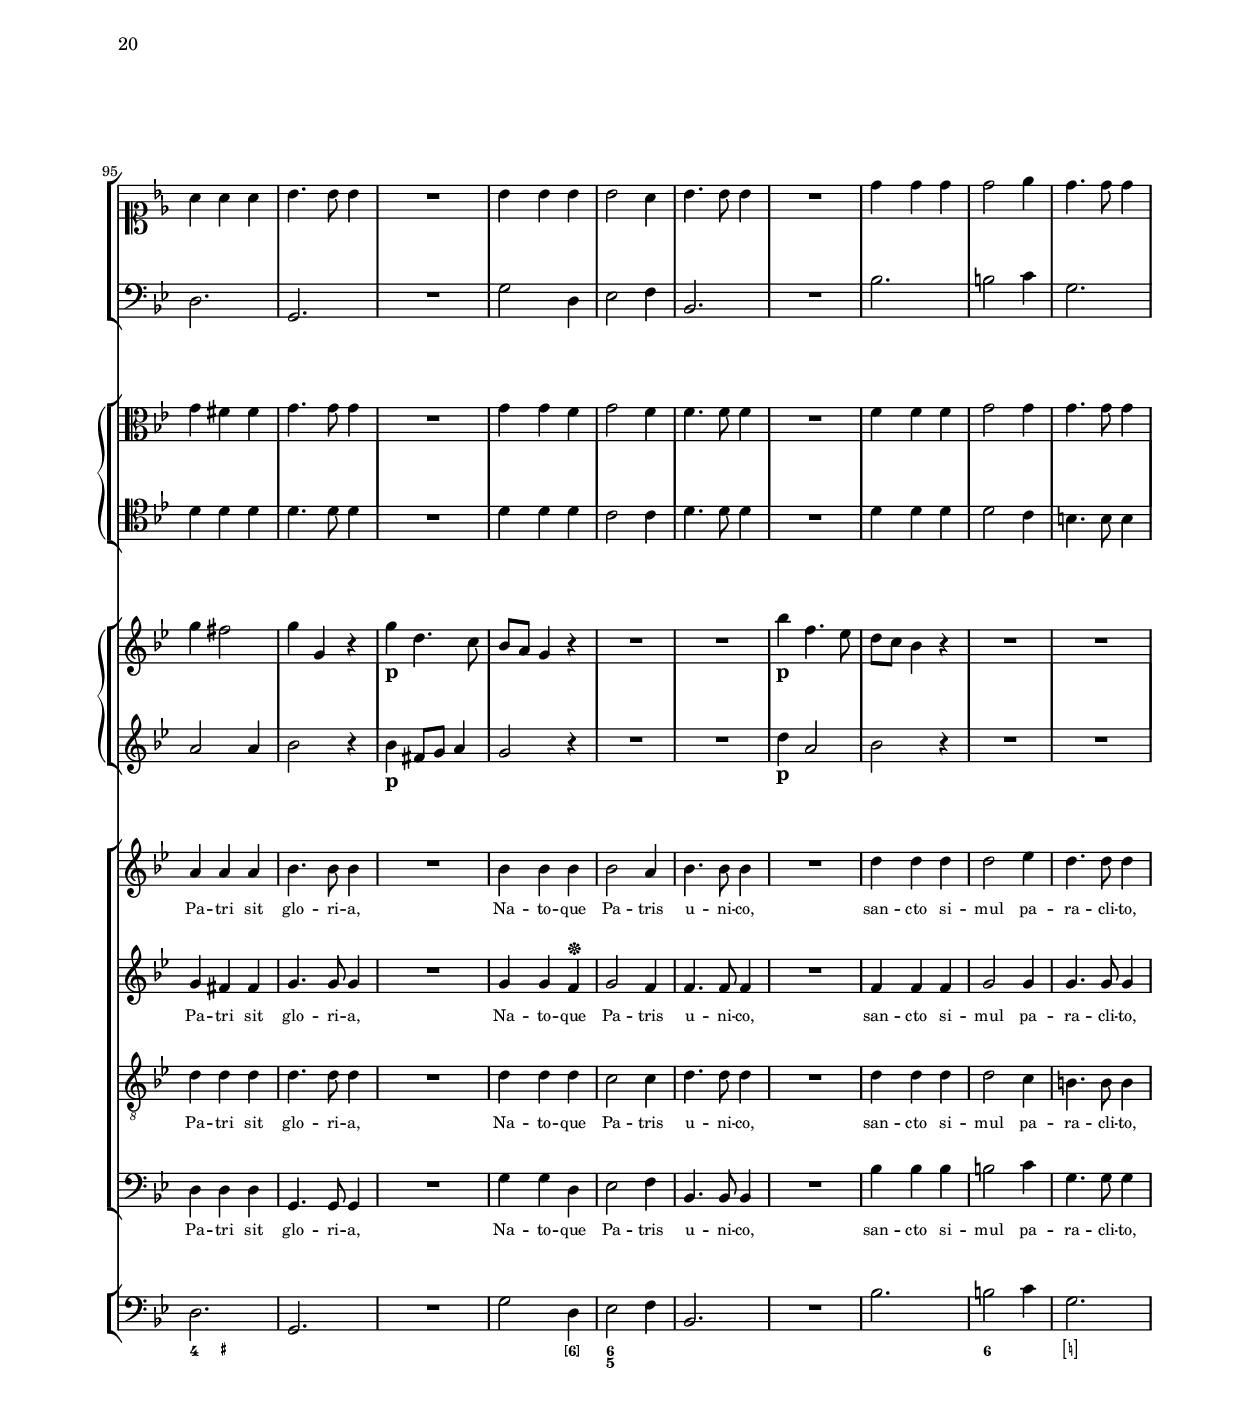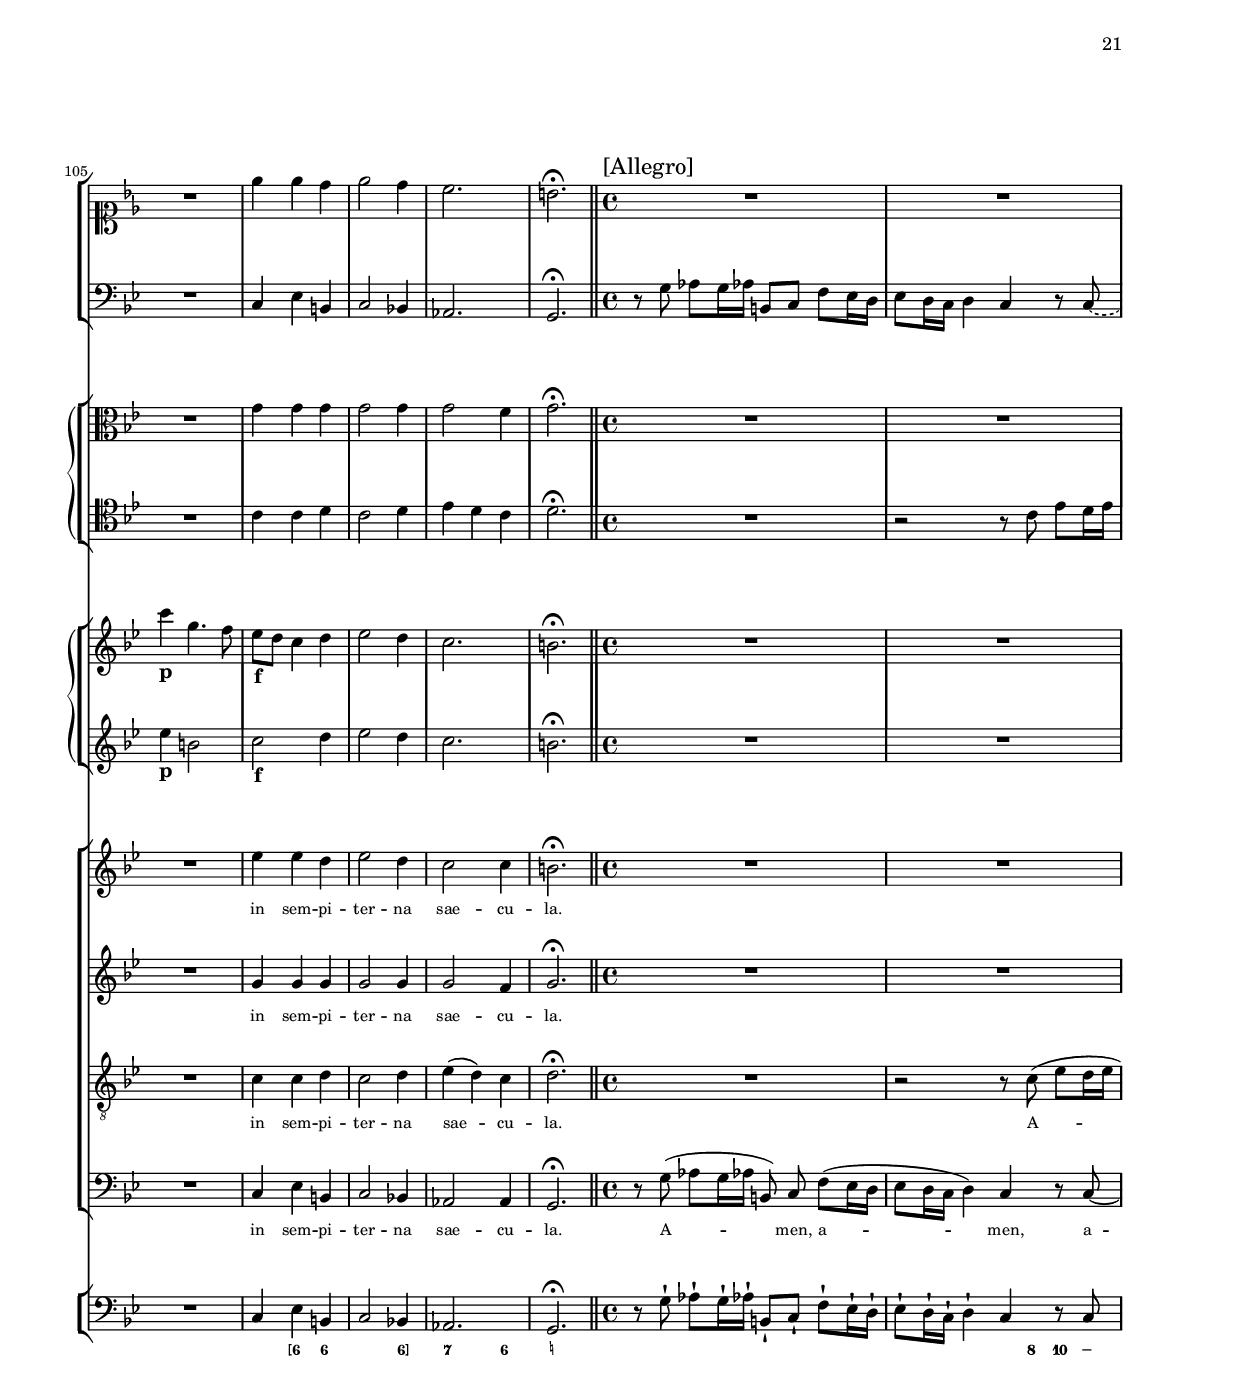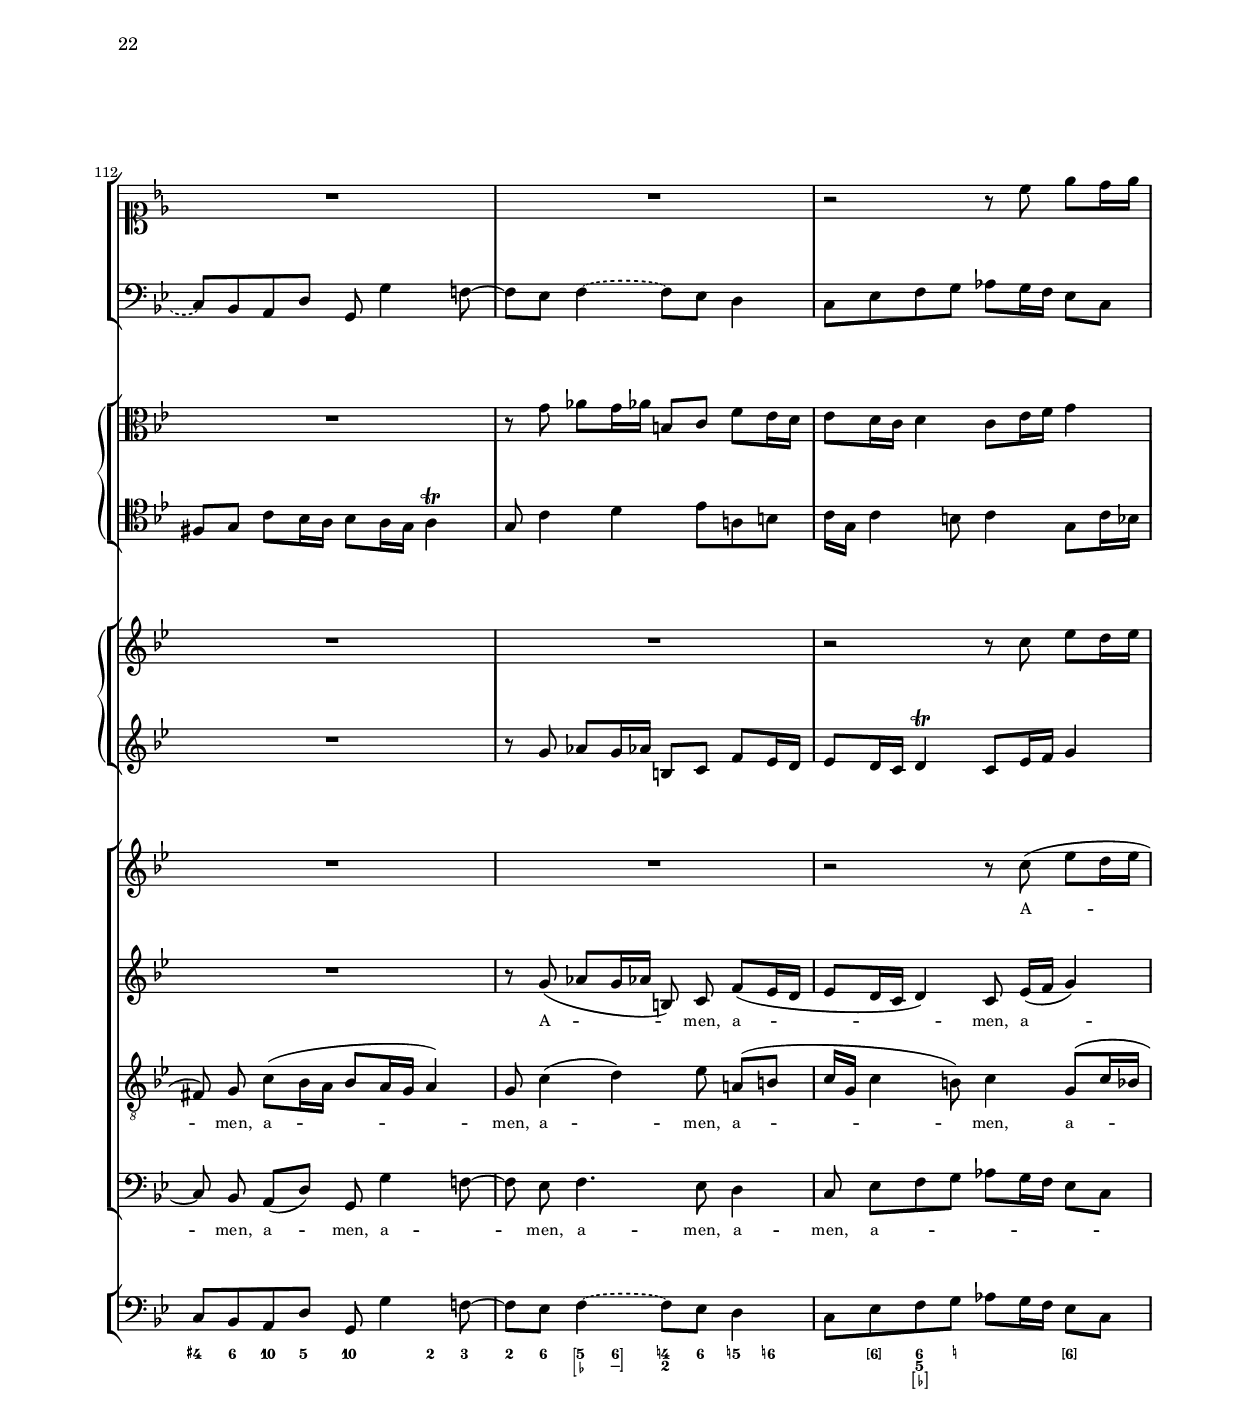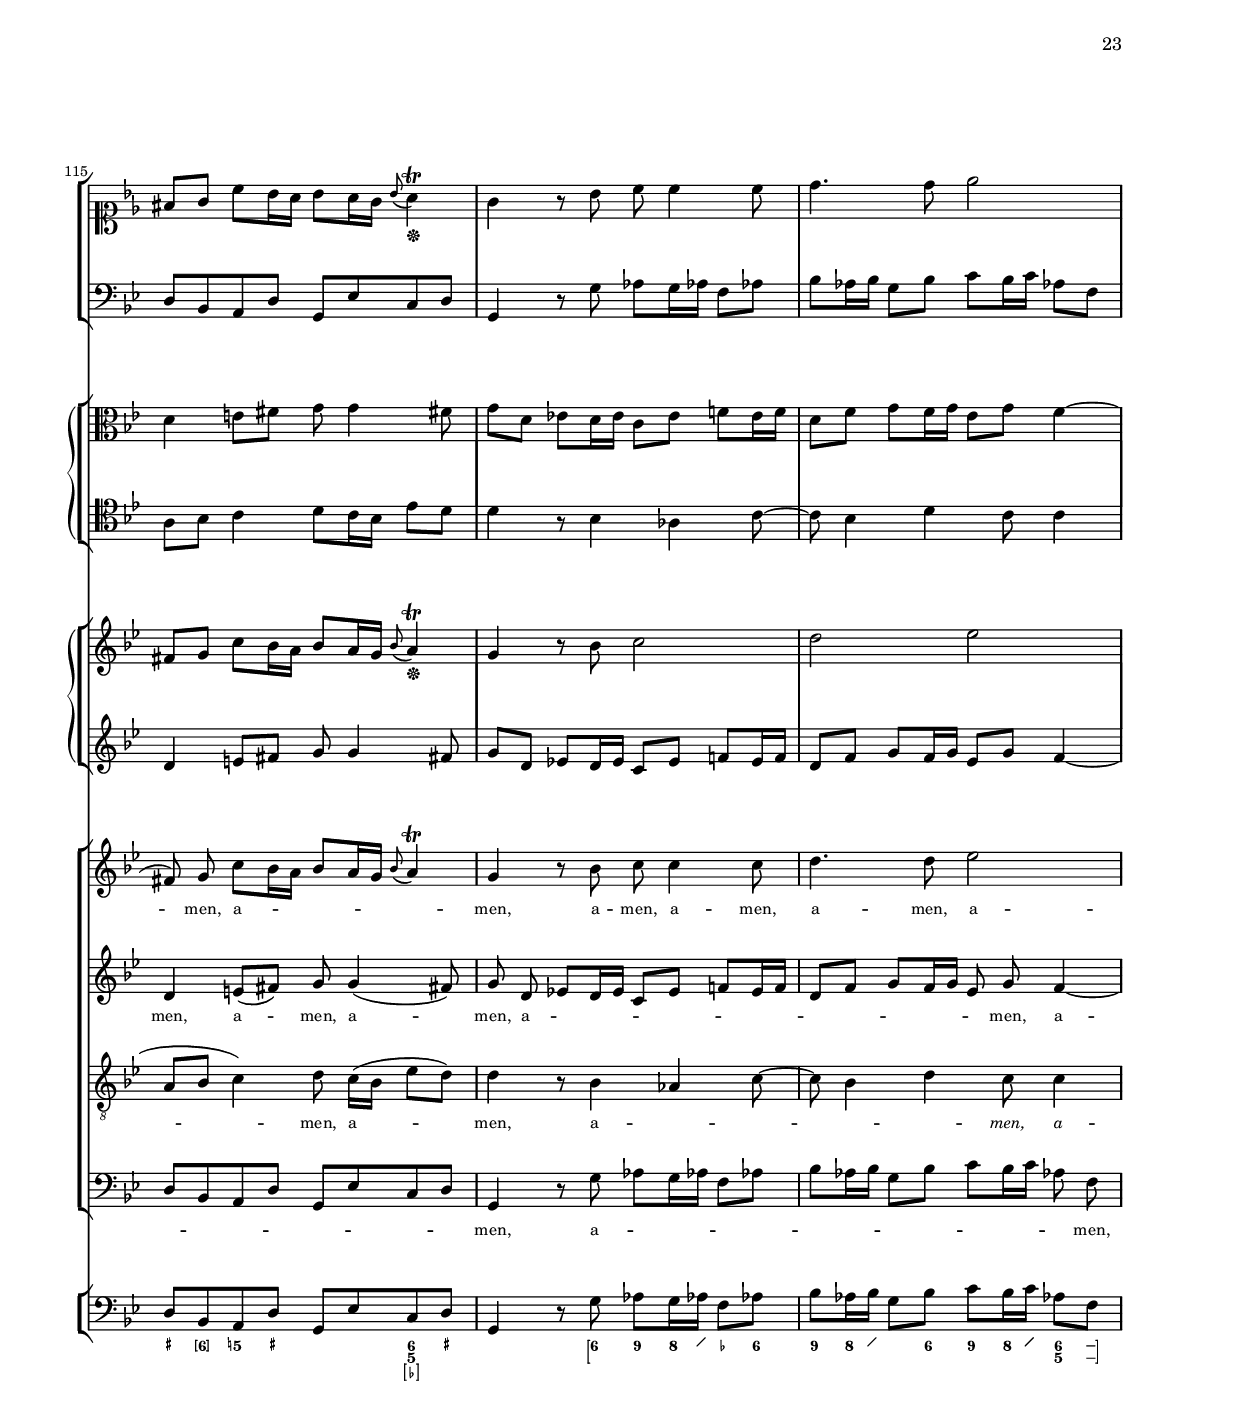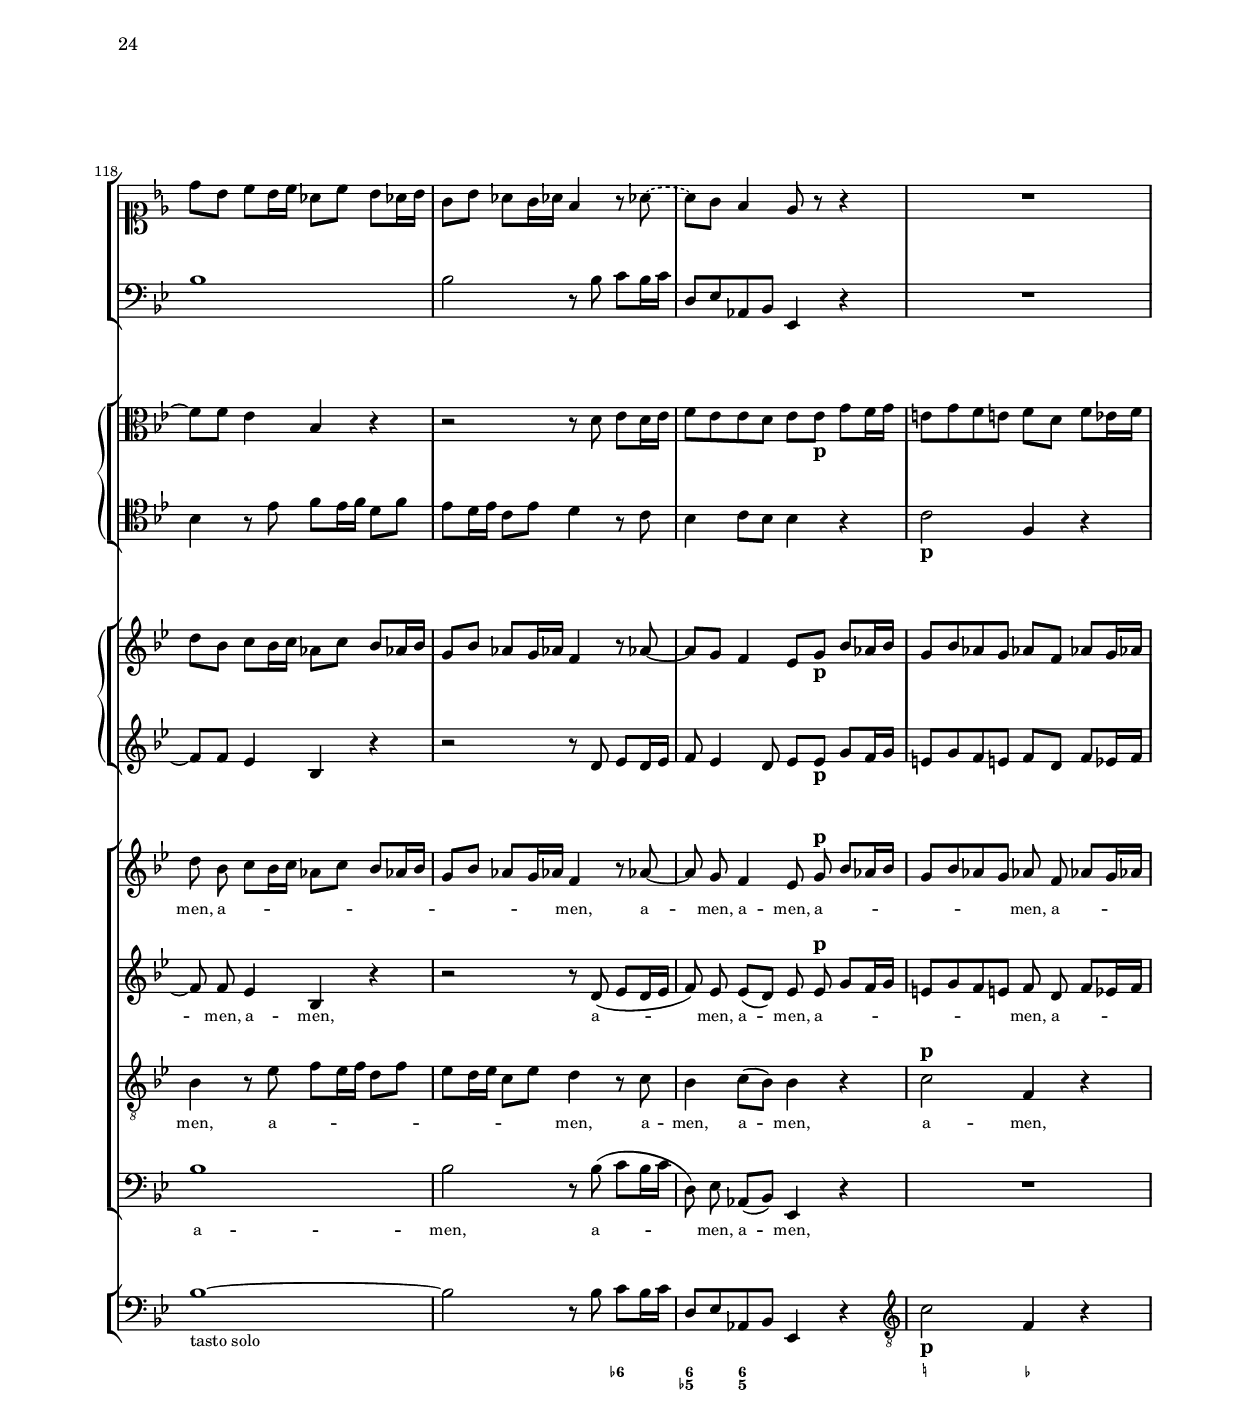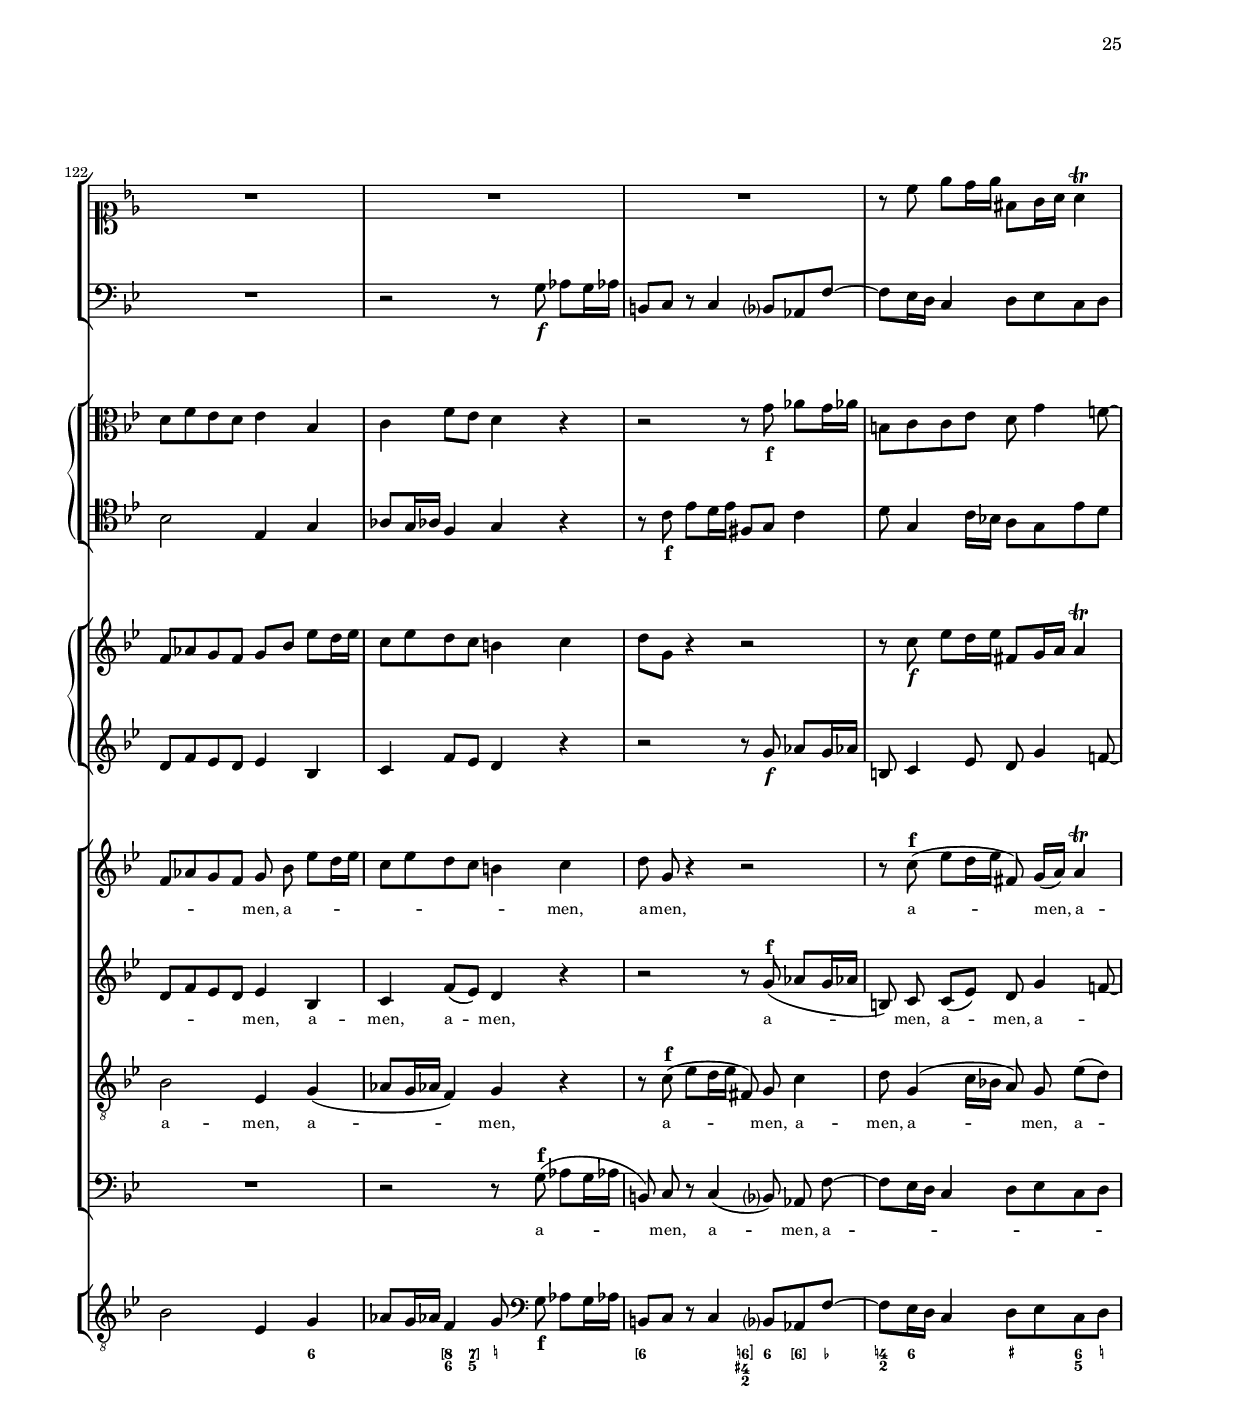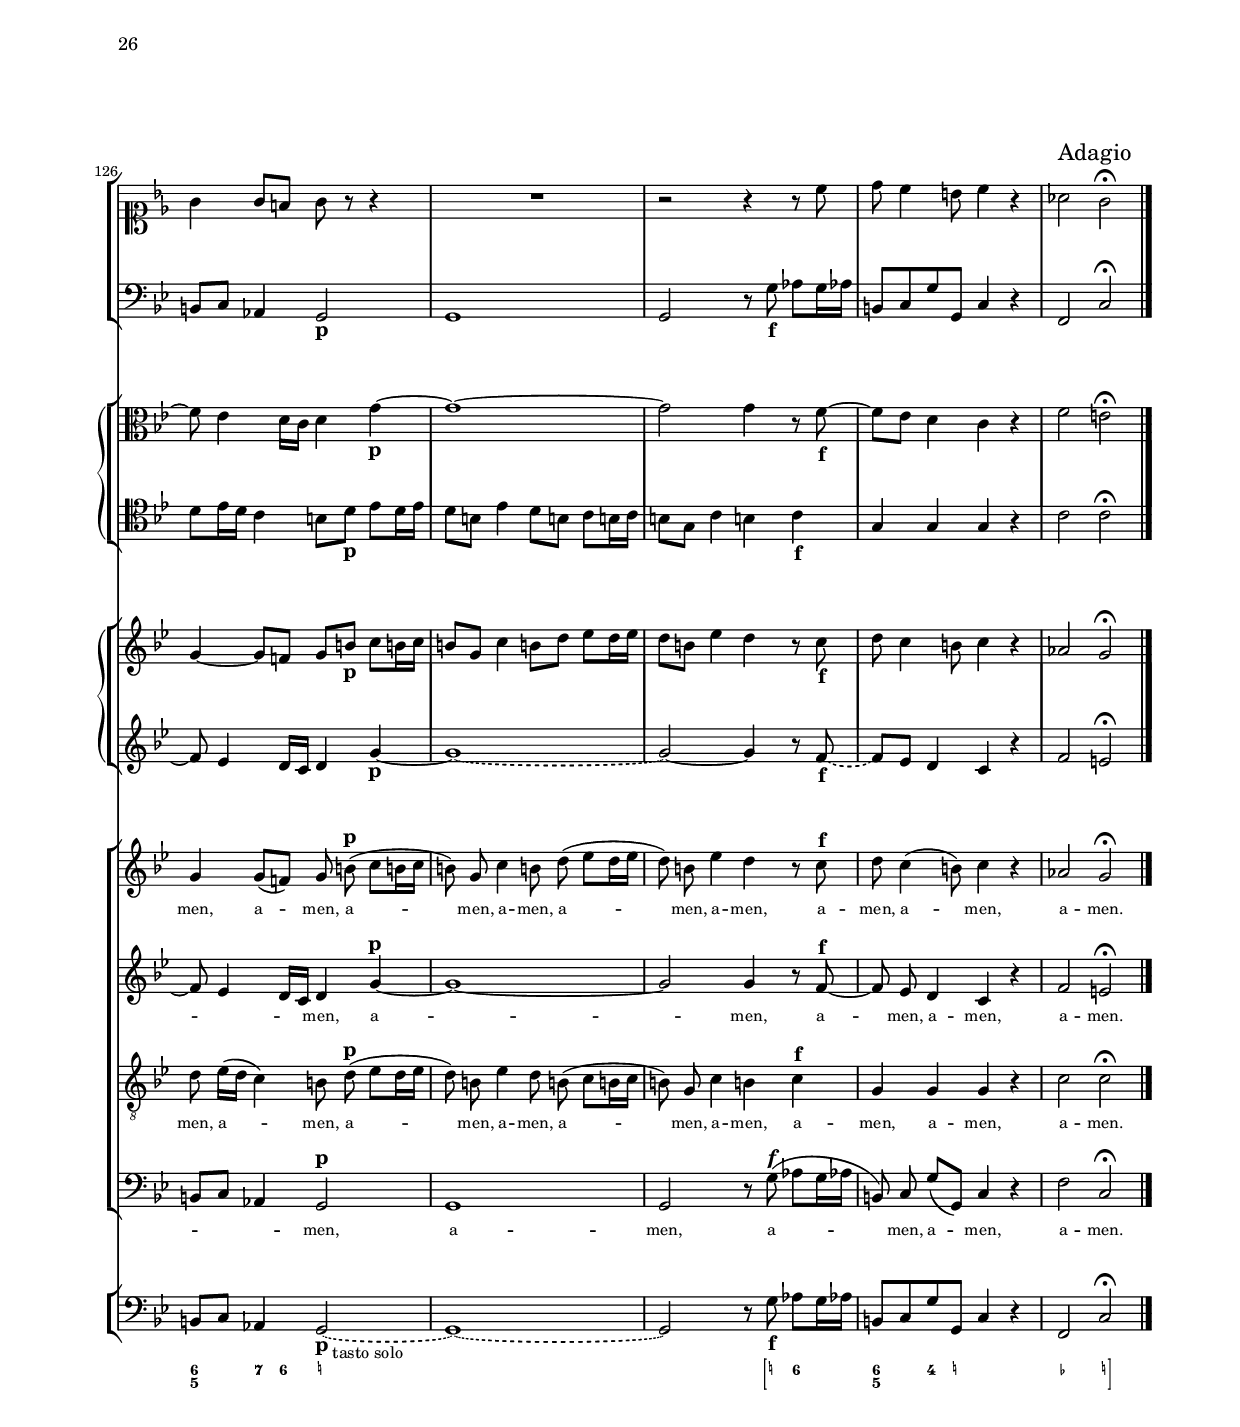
\version "2.22.0"

\include "../definitions.ly"

#(set-global-staff-size 15.87)

\book {
  \bookpart {
    \header {
      title = "P L A C A R E   C H R I S T E   S E R V U L I S"
    }
    \paper { indent = 3\cm }
    \score {
      <<
        \new StaffGroup <<
          \new Staff {
            \set Staff.instrumentName = "Cornetto"
            \Cornetto
          }
          \new Staff {
            \set Staff.instrumentName = "Fagotto"
            \Fagotto
          }
        >>
        \new StaffGroup <<
          \new GrandStaff <<
            \set GrandStaff.instrumentName = "Trombone"
            \new Staff {
              \set Staff.instrumentName = "I"
              \TromboneI
            }
            \new Staff {
              \set Staff.instrumentName = "II"
              \TromboneII
            }
          >>
        >>
        \new StaffGroup <<
          \new GrandStaff <<
            \set GrandStaff.instrumentName = "Violino"
            \new Staff {
              \set Staff.instrumentName = "I"
              \ViolinoI
            }
            \new Staff {
              \set Staff.instrumentName = "II"
              \ViolinoII
            }
          >>
        >>
        \new ChoirStaff <<
          \new Staff {
            \set Staff.instrumentName = \SopranoIncipit
            \override Staff.InstrumentName.self-alignment-Y = ##f
            \override Staff.InstrumentName.self-alignment-X = #RIGHT
            \new Voice = "Soprano" { \dynamicUp \Soprano }
          }
          \new Lyrics \lyricsto Soprano \SopranoLyrics

          \new Staff {
            \set Staff.instrumentName = \AltoIncipit
            \override Staff.InstrumentName.self-alignment-Y = ##f
            \override Staff.InstrumentName.self-alignment-X = #RIGHT
            \new Voice = "Alto" { \dynamicUp \Alto }
          }
          \new Lyrics \lyricsto Alto \AltoLyrics

          \new Staff {
            \set Staff.instrumentName = \TenoreIncipit
            \override Staff.InstrumentName.self-alignment-Y = ##f
            \override Staff.InstrumentName.self-alignment-X = #RIGHT
            \new Voice = "Tenore" { \dynamicUp \Tenore }
          }
          \new Lyrics \lyricsto Tenore \TenoreLyrics

          \new Staff {
            \set Staff.instrumentName = "Basso"
            \new Voice = "Basso" { \dynamicUp \Basso }
          }
          \new Lyrics \lyricsto Basso \BassoLyrics
        >>
        \new StaffGroup <<
          \new Staff {
            \set Staff.instrumentName = \markup \center-column { "Organo" "e Bassi" }
            % \transpose c c,
            \Organo
          }
        >>
        \new FiguredBass { \BassFigures }
      >>
      \layout { }
      \midi { \tempo 4 = 80 }
    }
  }
}
